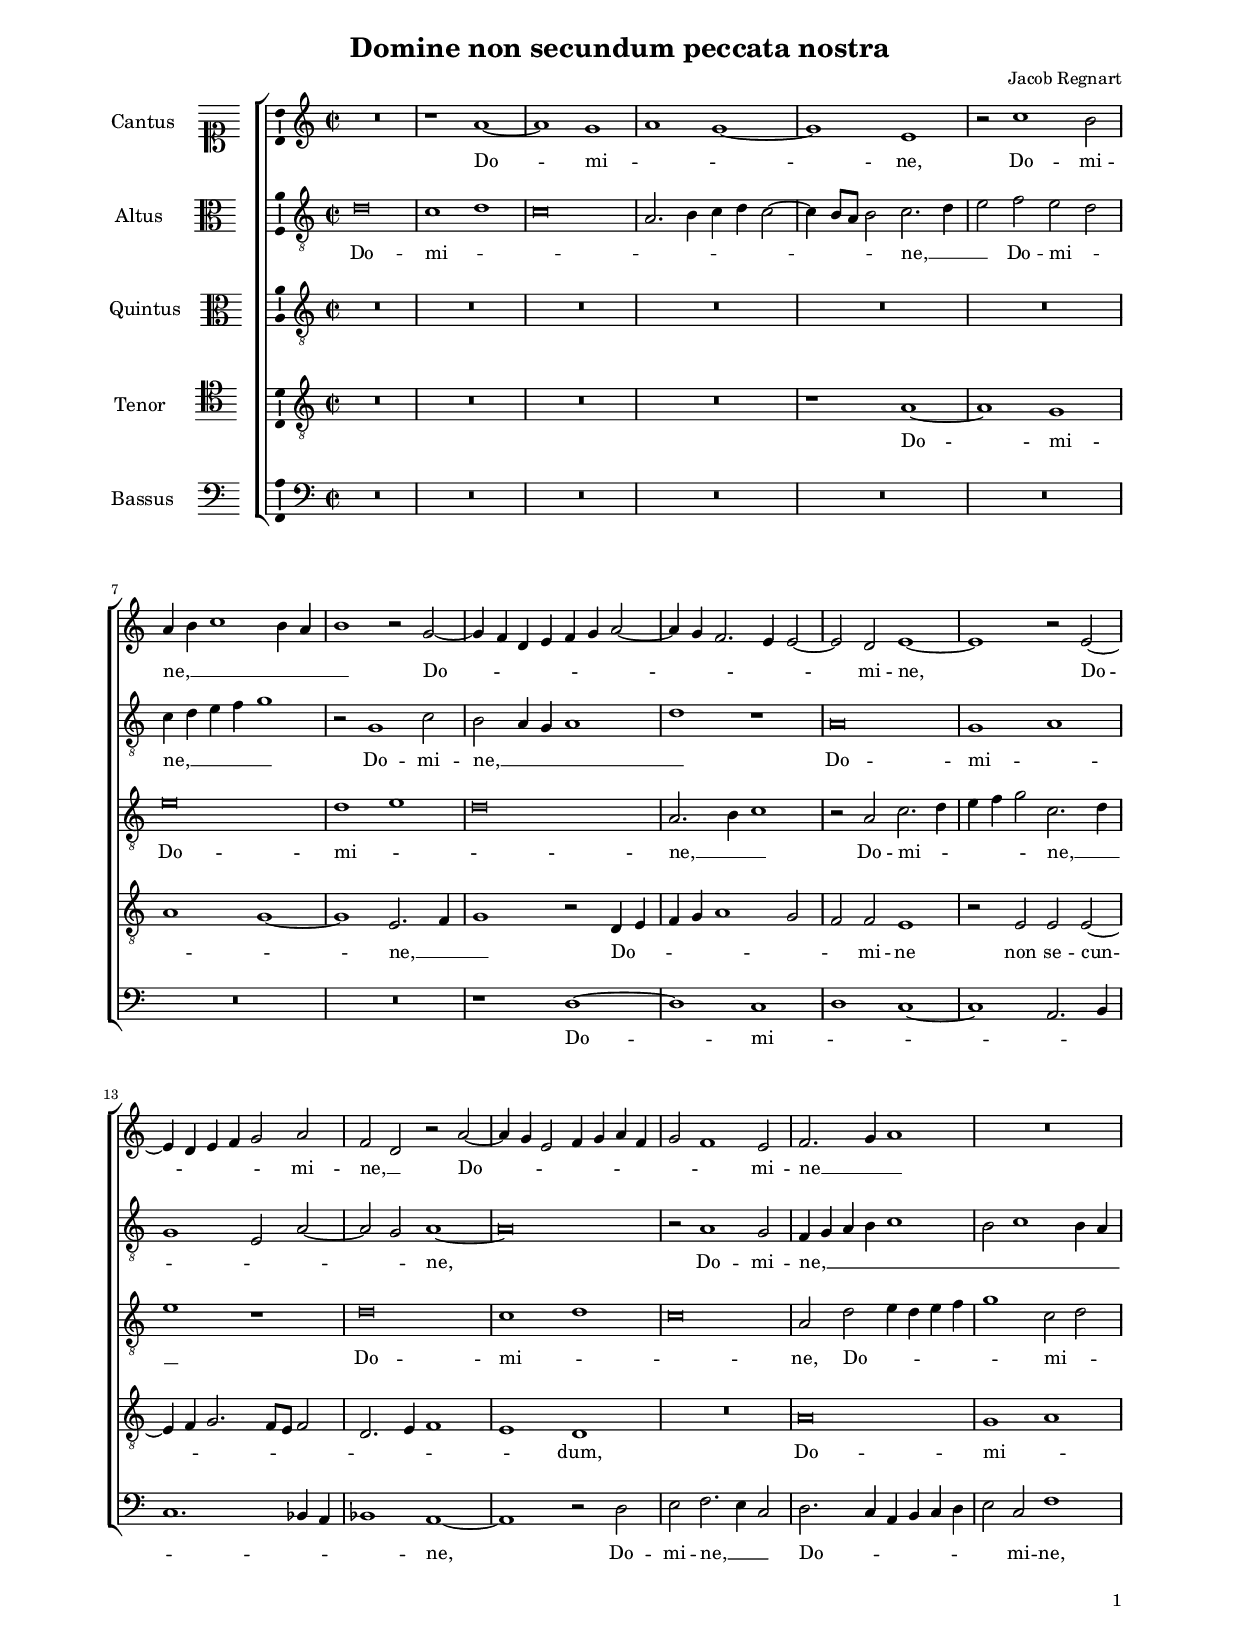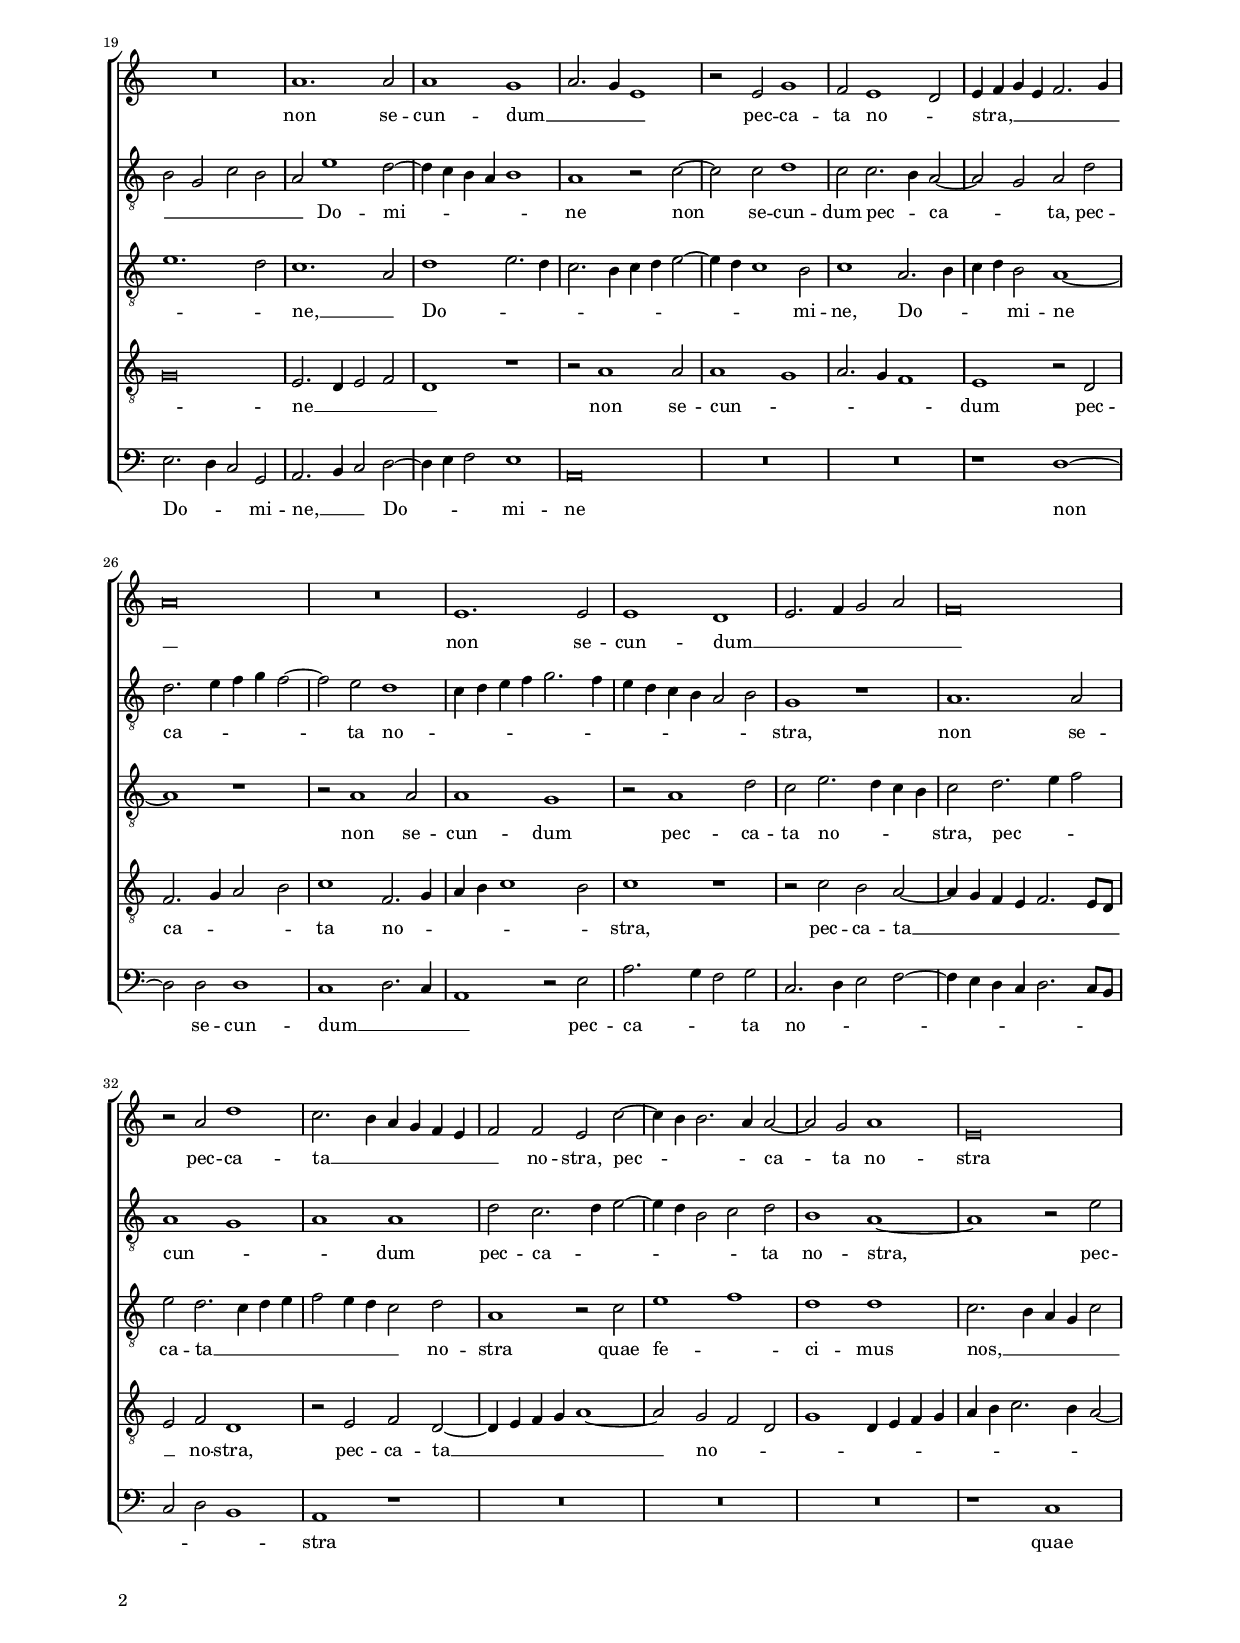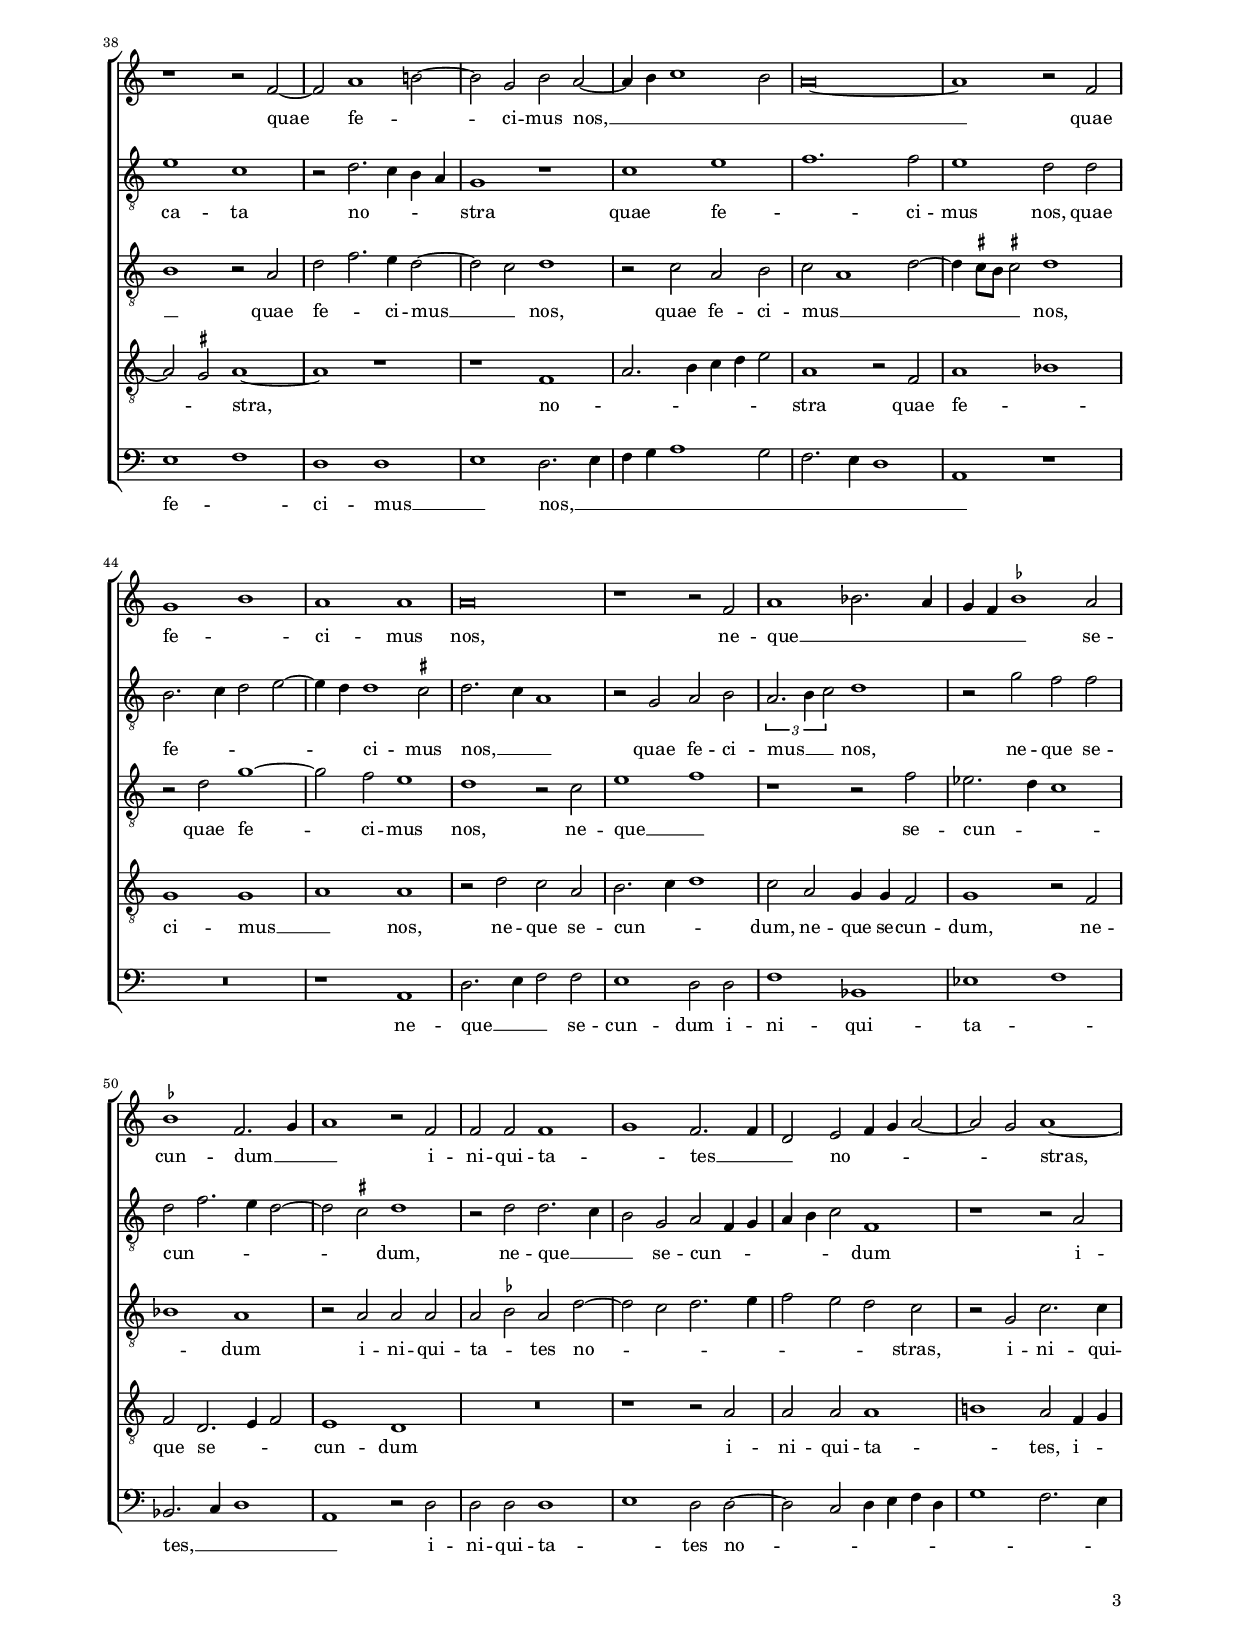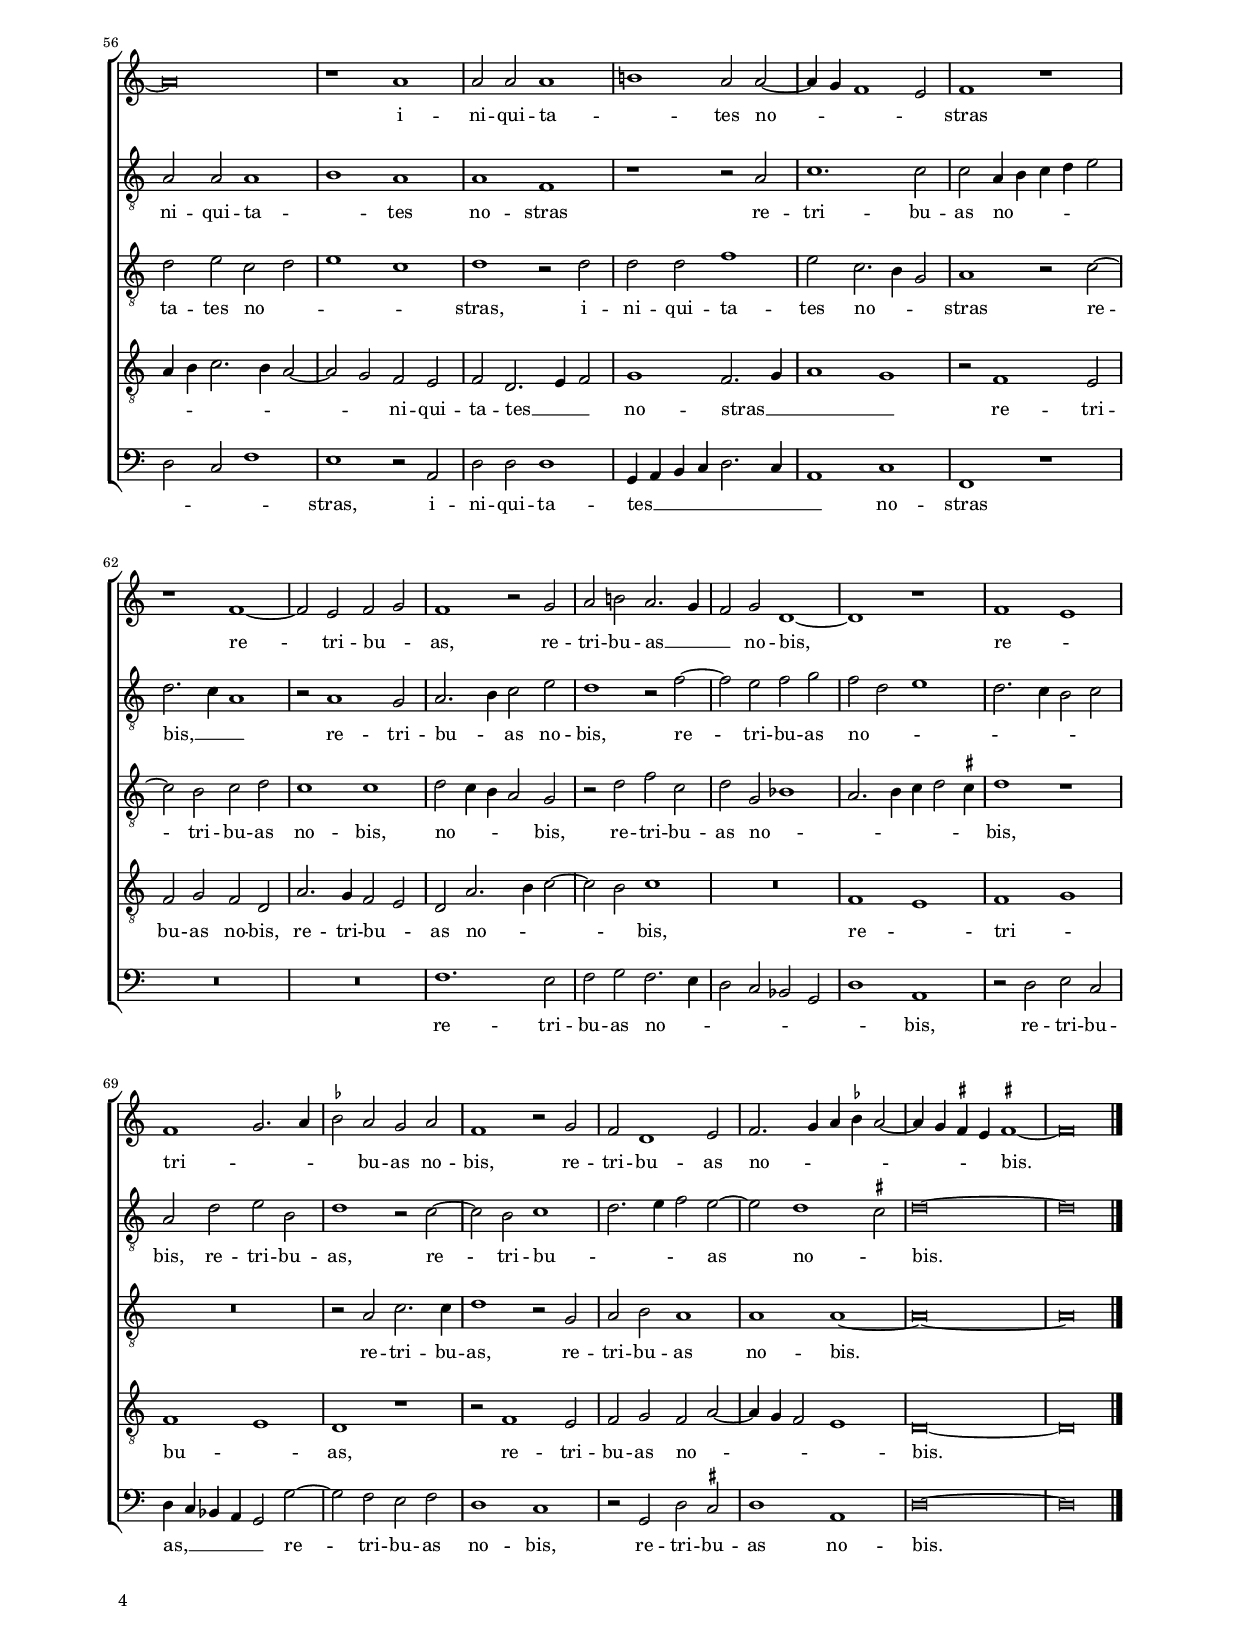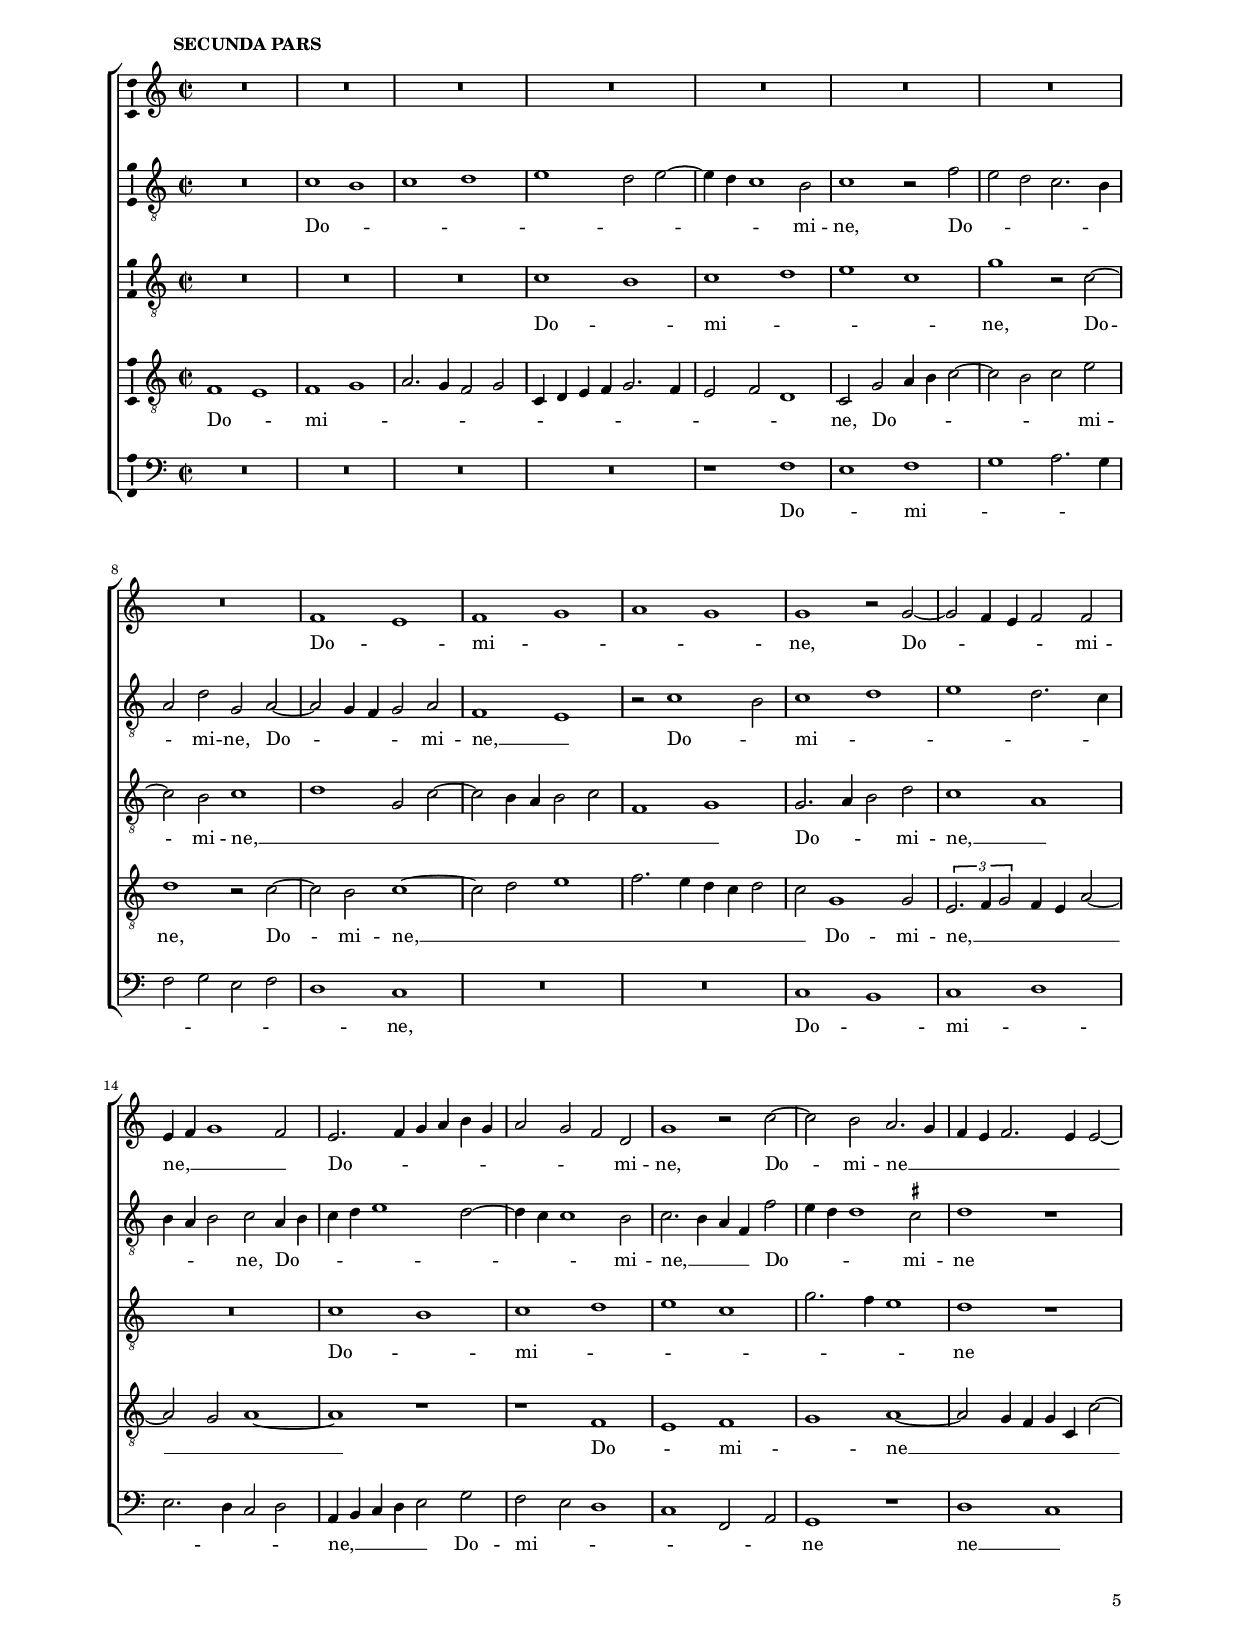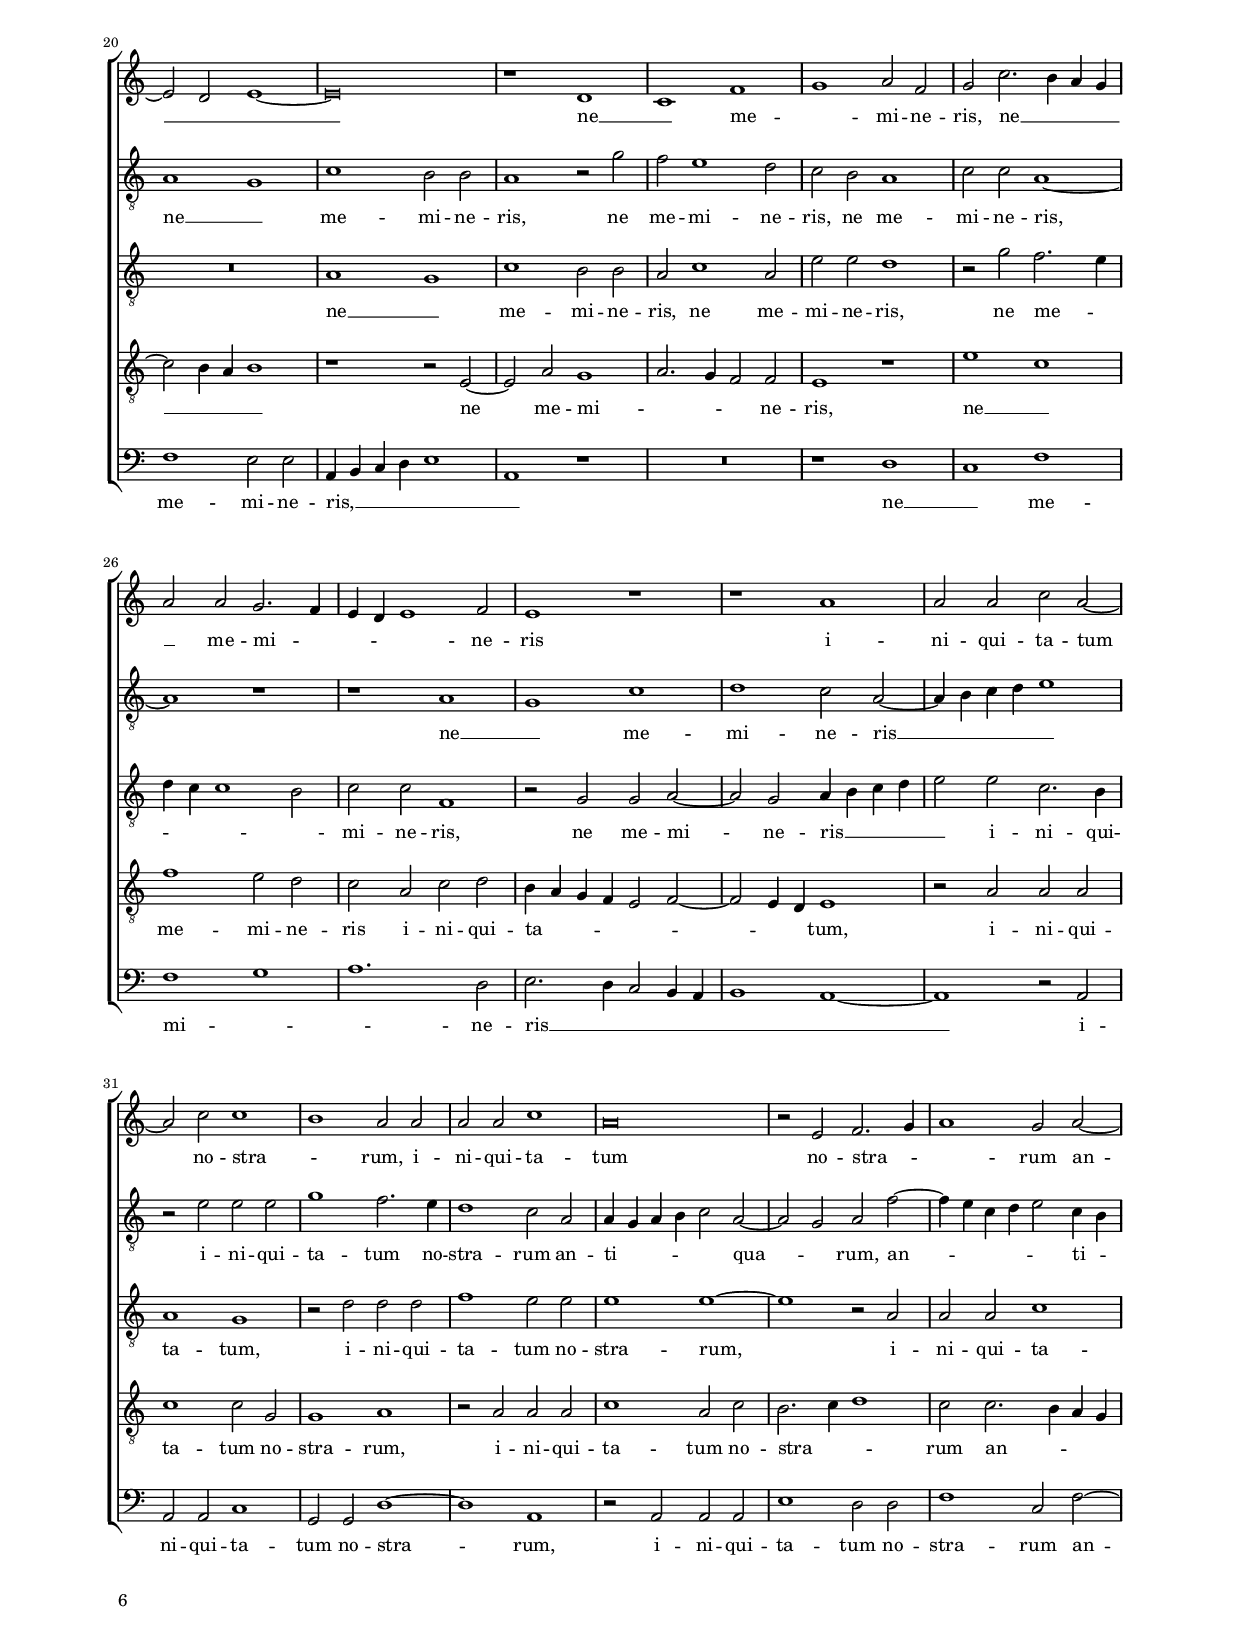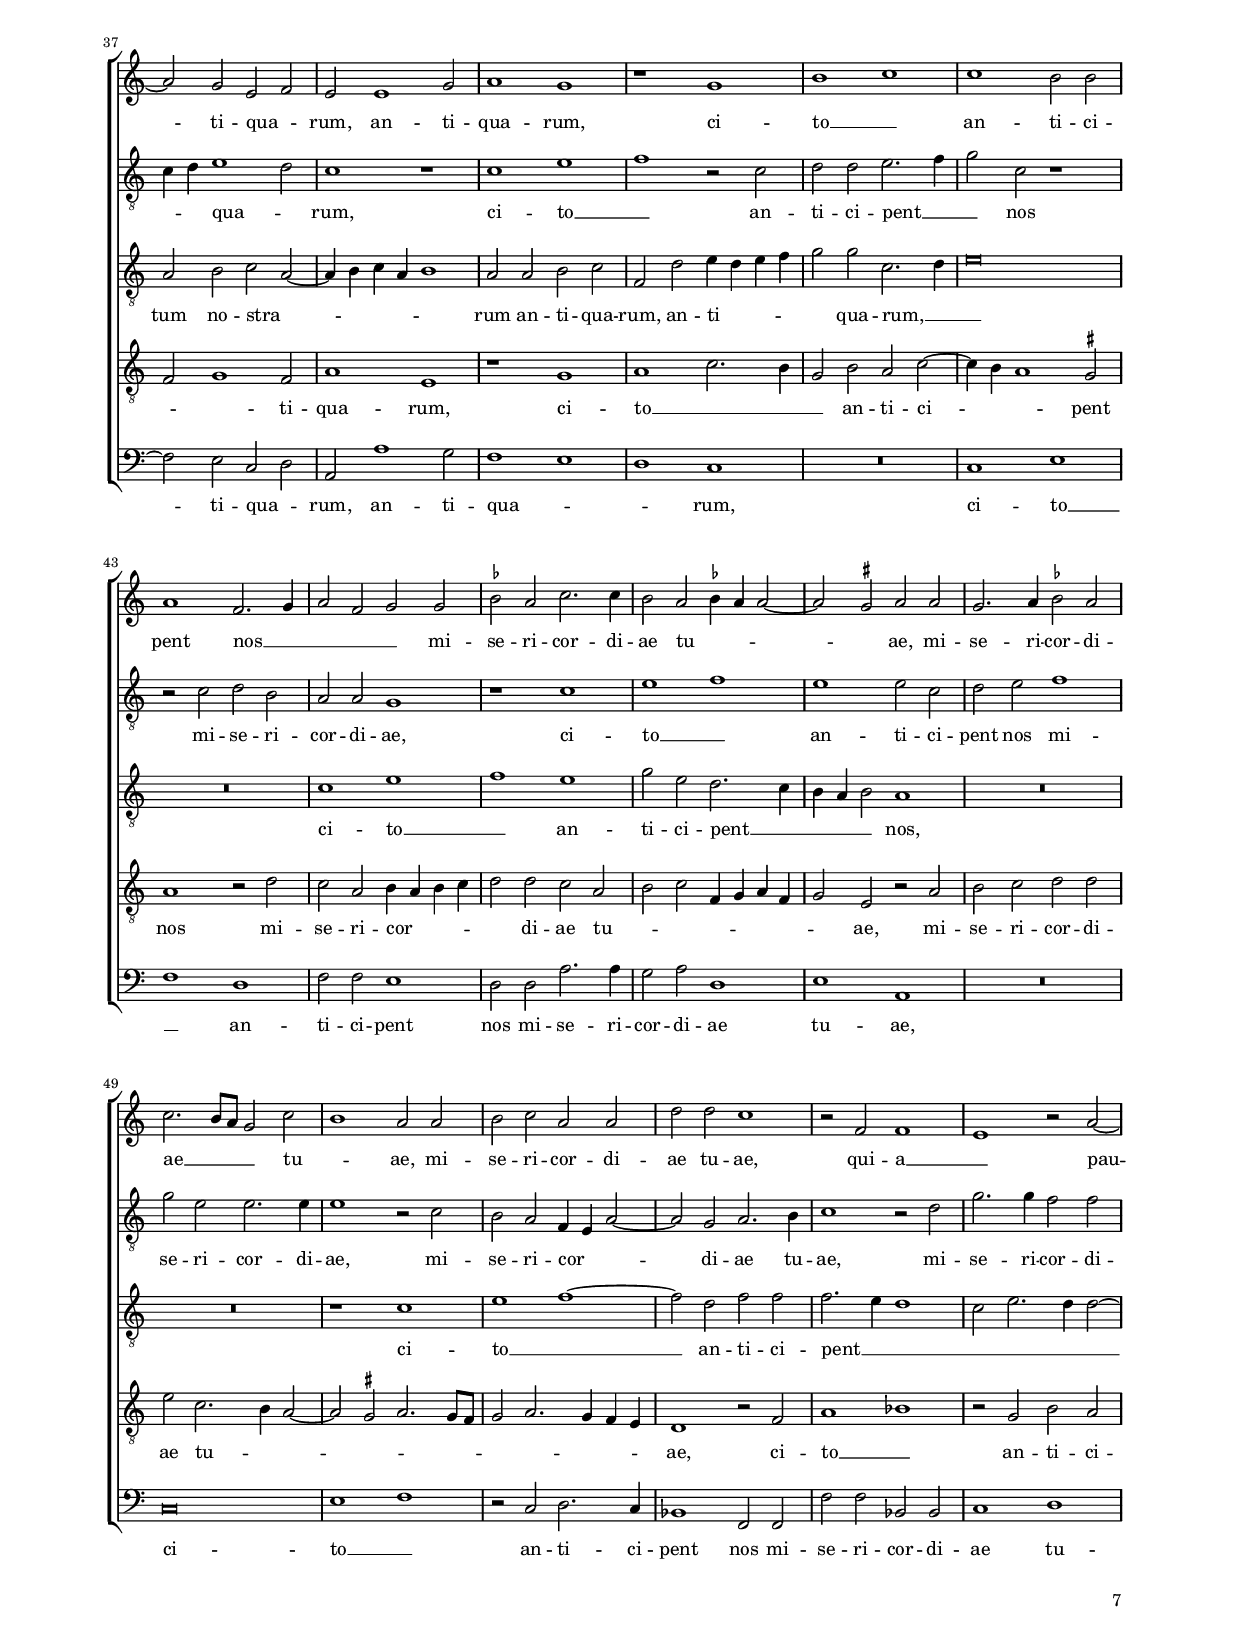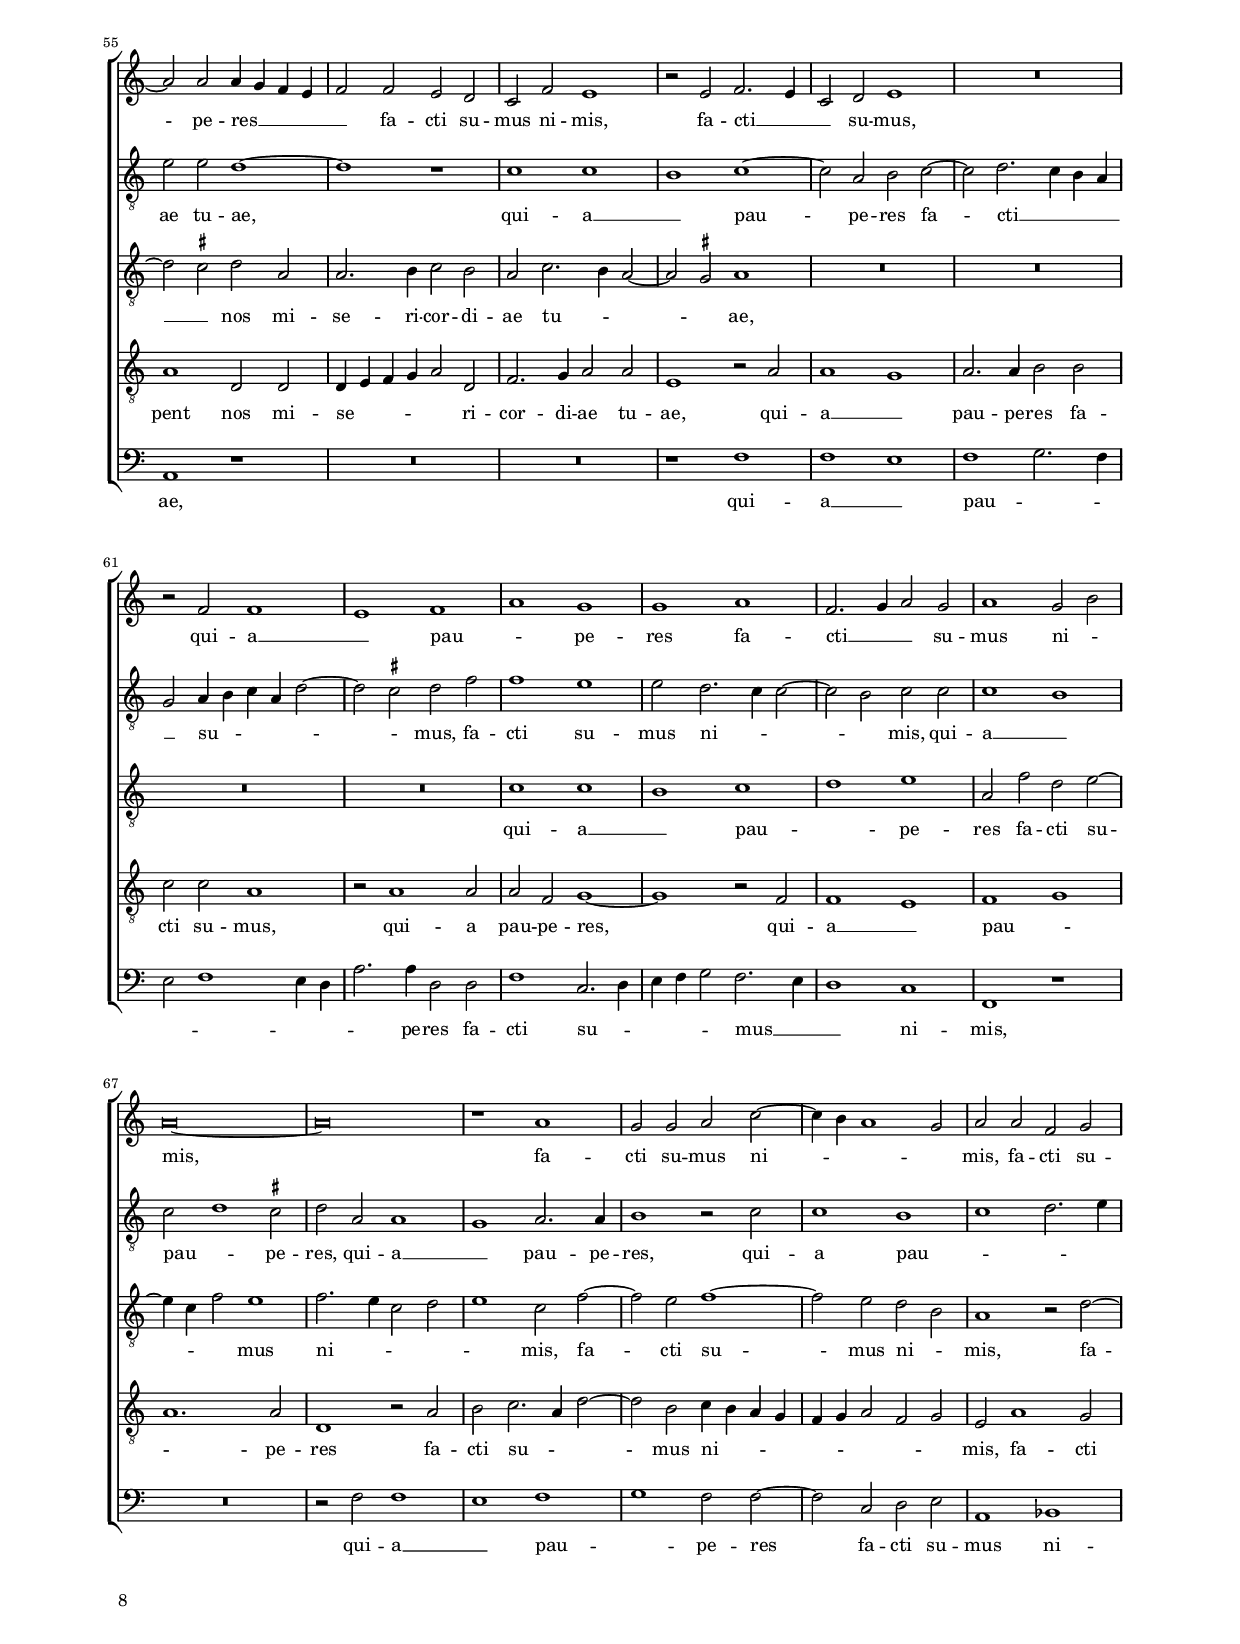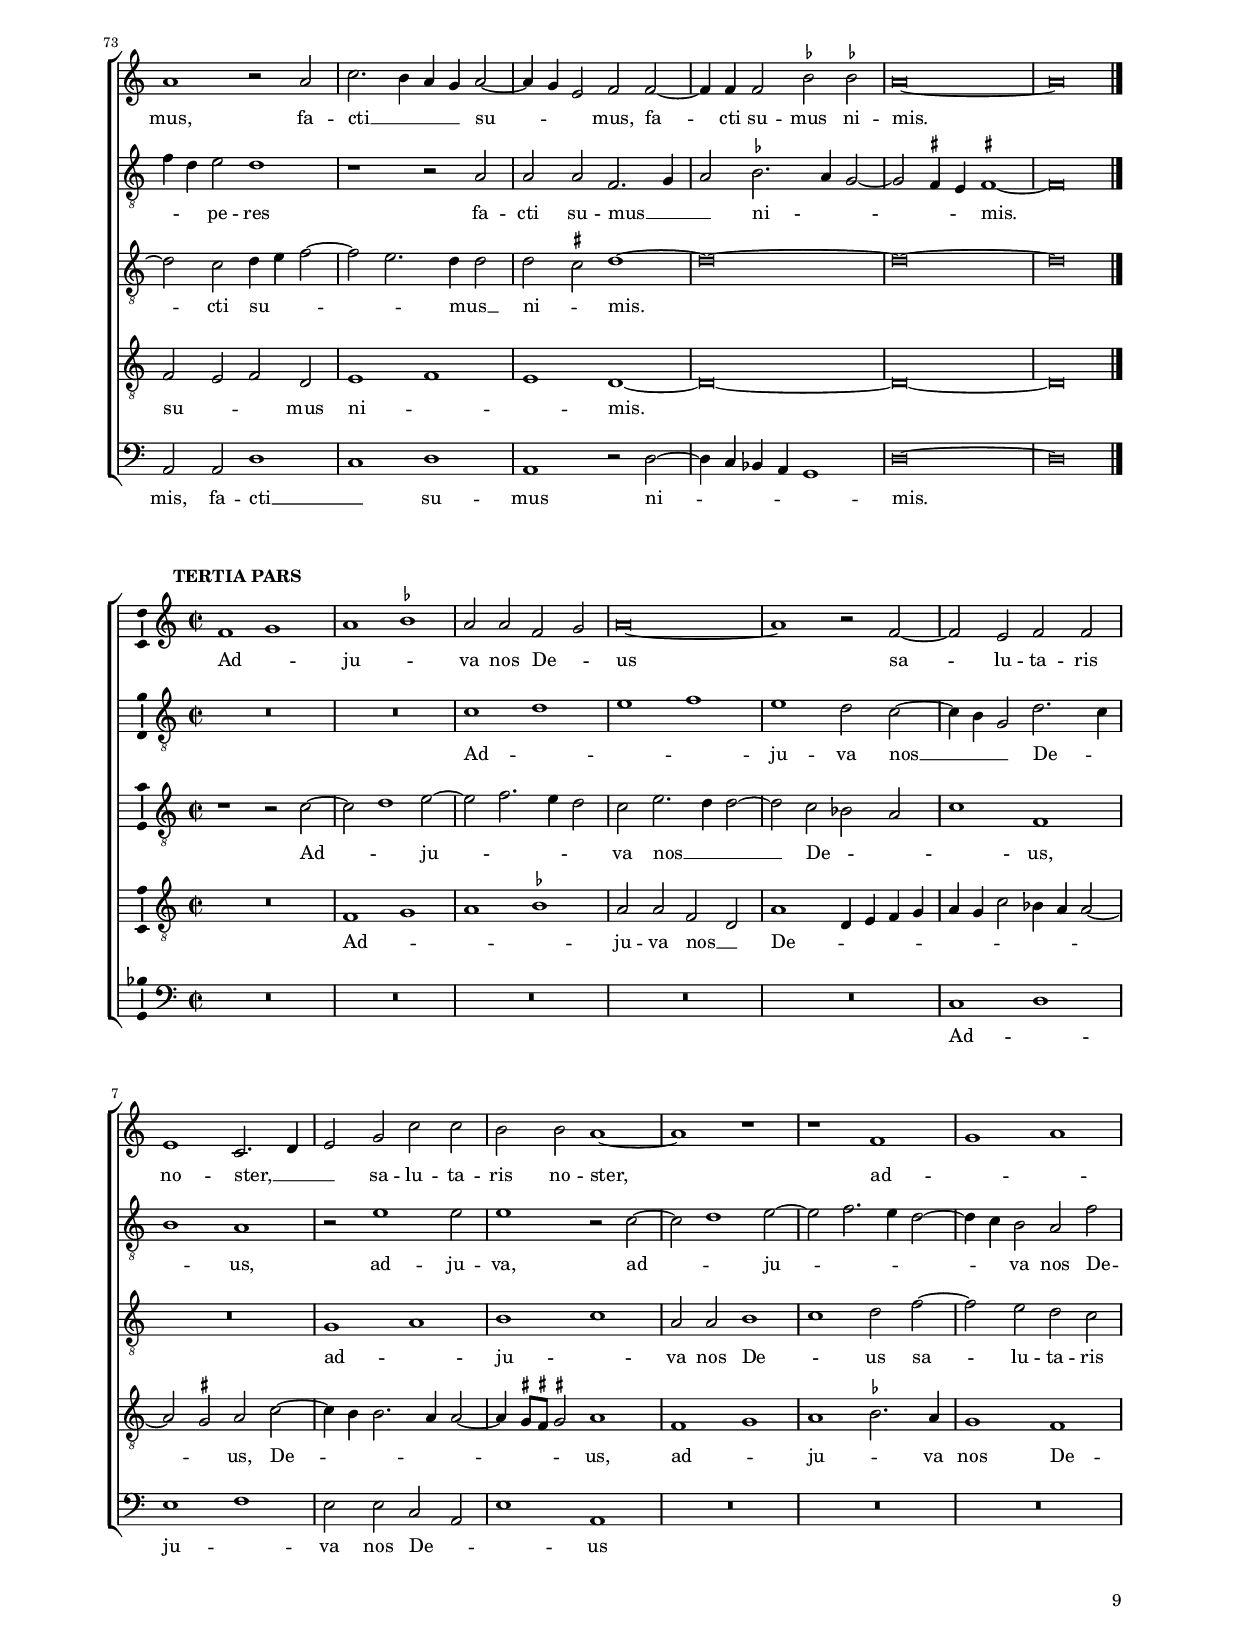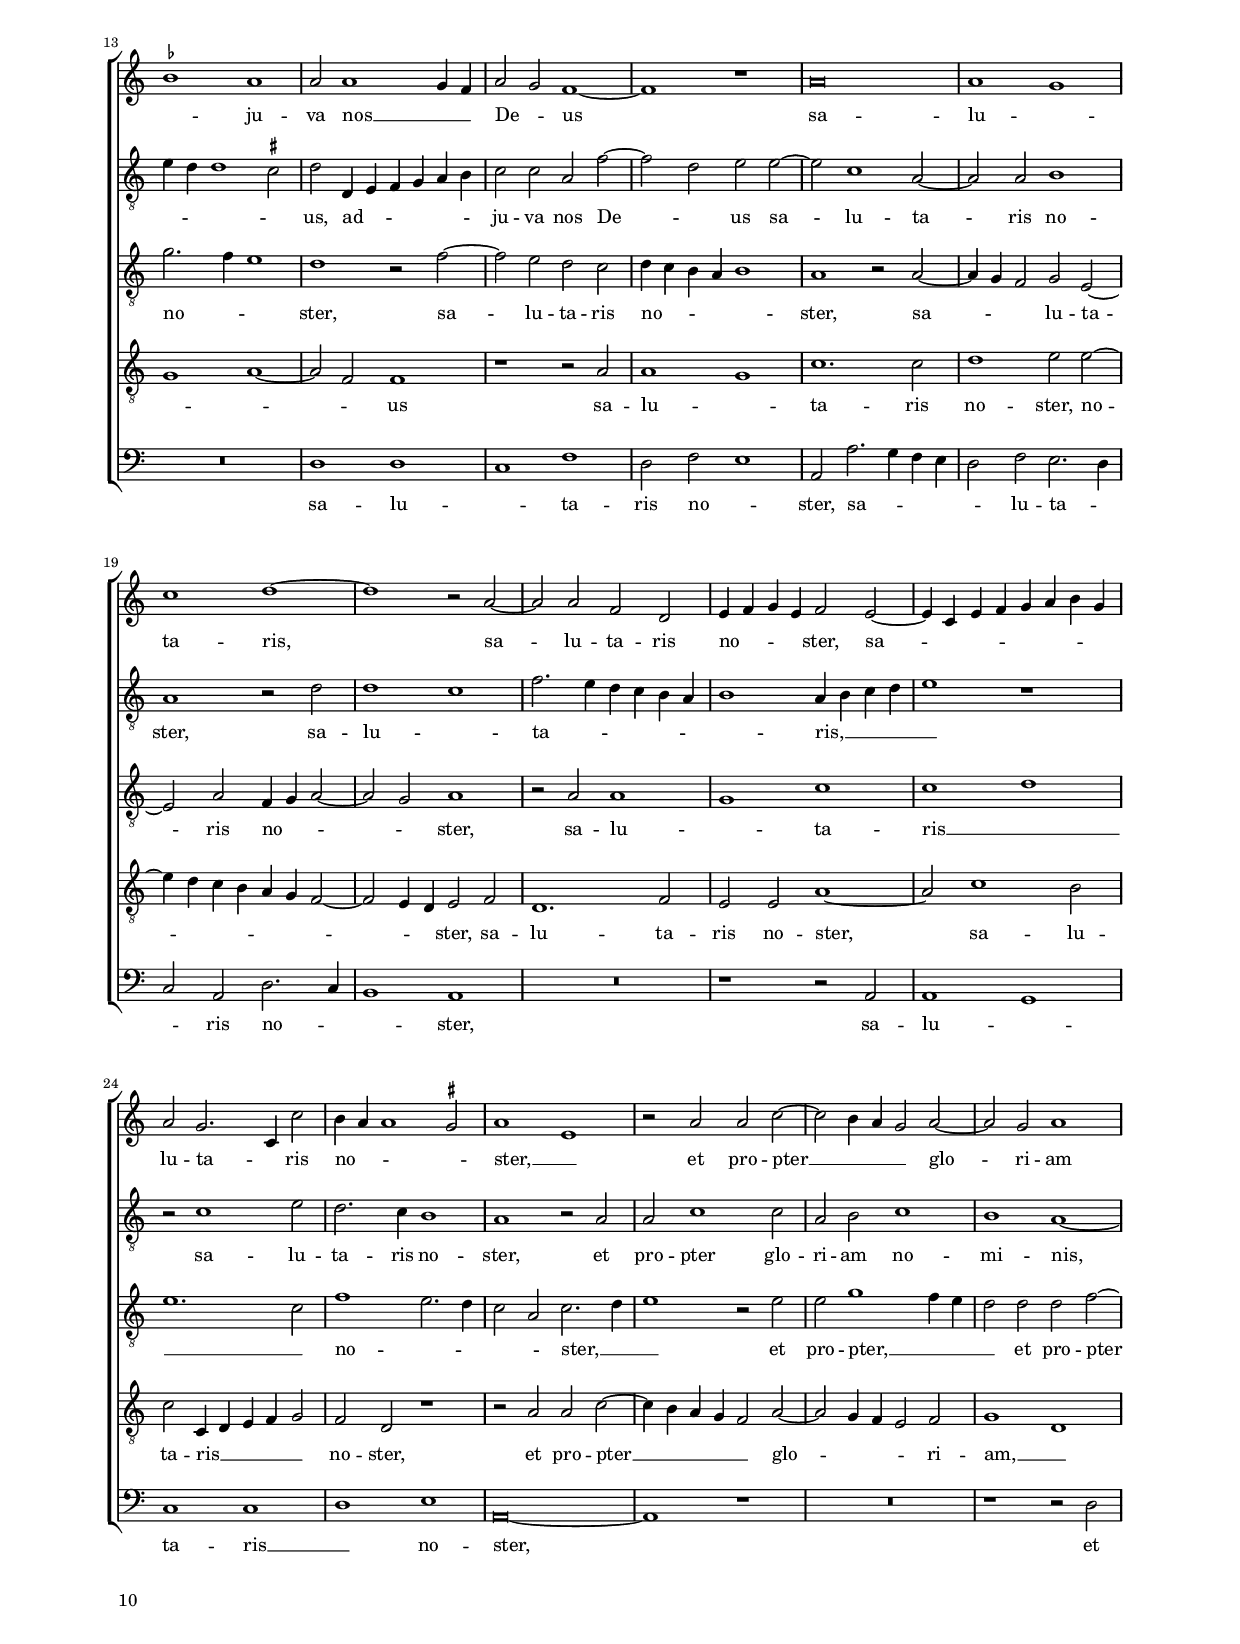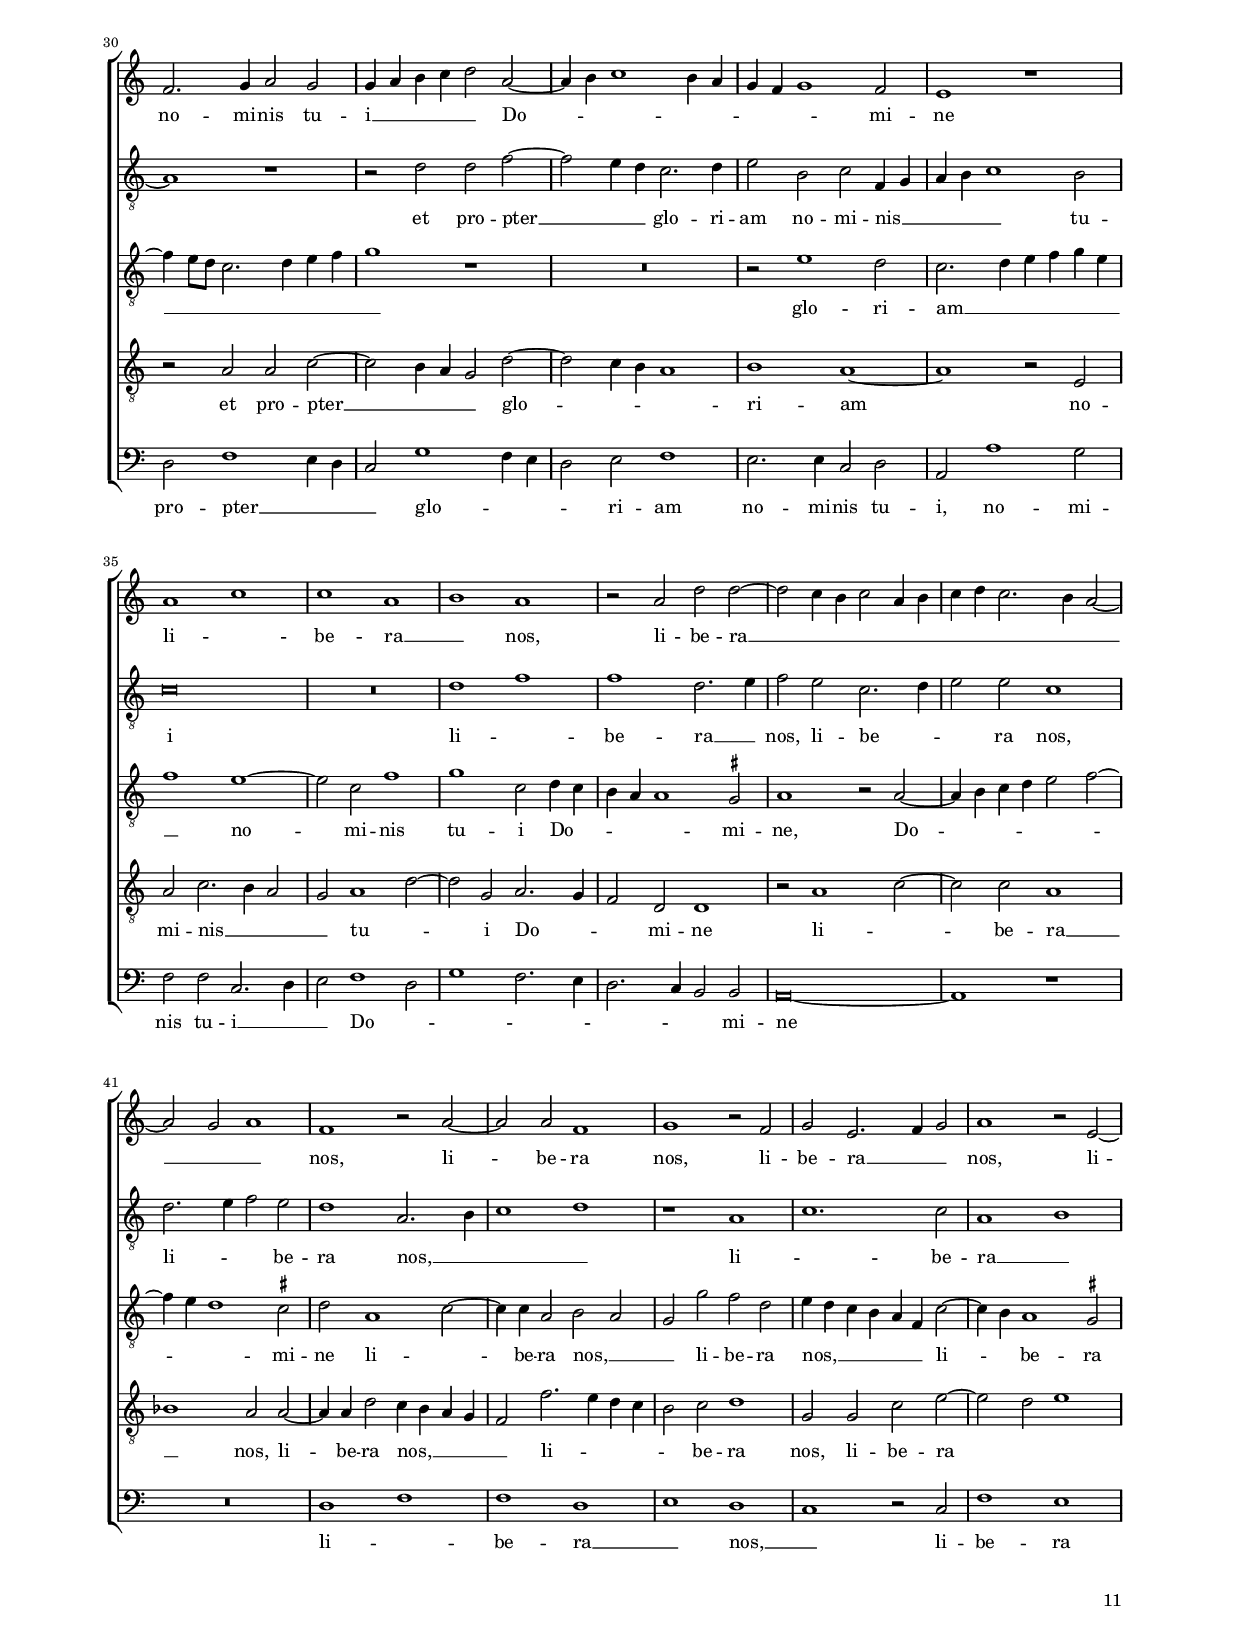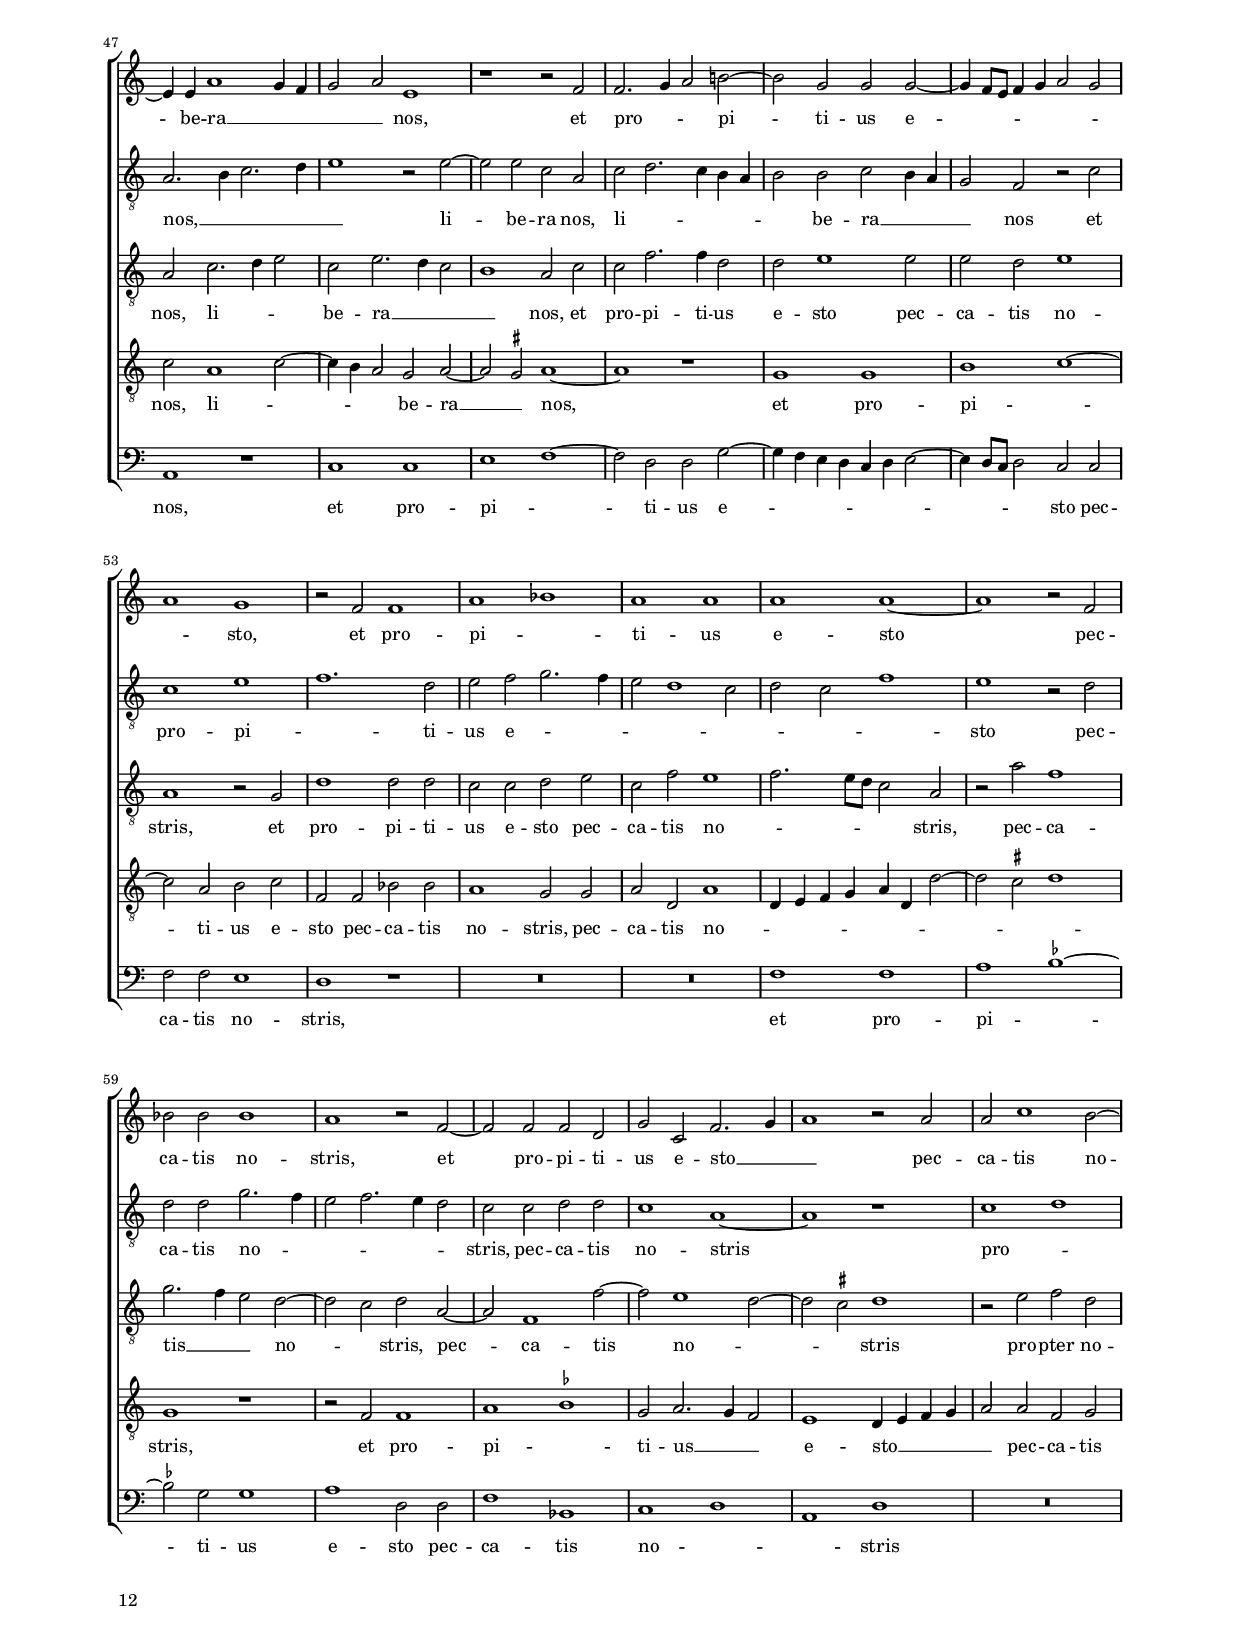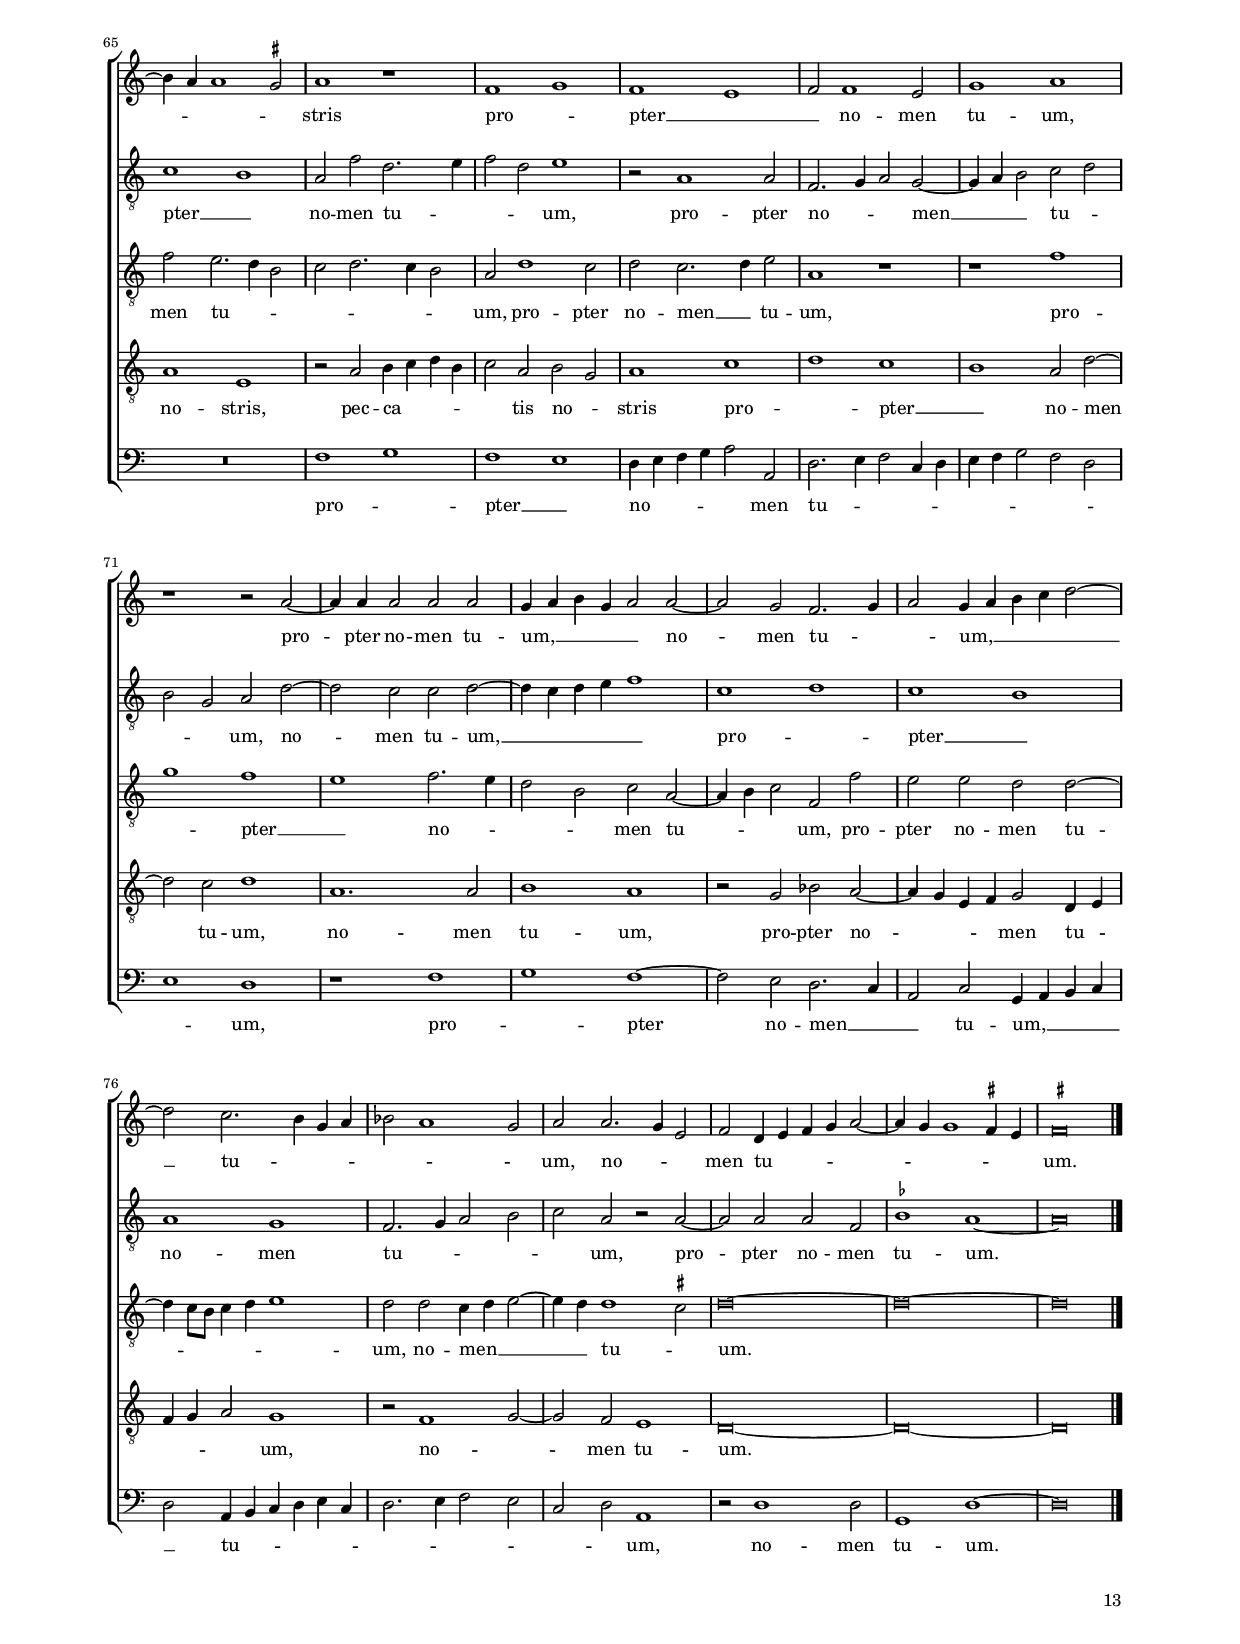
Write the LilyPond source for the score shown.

\header
{
  title="Domine non secundum peccata nostra"
  composer="Jacob Regnart"
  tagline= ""
}

\version "2.22.1"
\language deutsch
#(set-global-staff-size 15)
% #(set-default-paper-size "letter")
#(ly:set-option 'point-and-click #f)


	
	ficta = { \once \set suggestAccidentals = ##t }
	
	forget = #(define-music-function (music) (ly:music?) #{
		\accidentalStyle forget
		$music
		\accidentalStyle default
		#})
	
    

\paper
	{
	top-margin = 1.8 \cm
	bottom-margin = 1.2 \cm
	left-margin = 2 \cm
	right-margin = 2 \cm
	ragged-bottom = ##f
	ragged-last-bottom = ##f
	print-page-number = ##f
	score-system-spacing = #'((basic-distance . 16) (minimum-distance . 14) (padding . 5) (strechability . 150))
	system-system-spacing = #'((basic-distance . 16) (minimum-distance . 14) (padding . 5) (strechability . 150))
    oddFooterMarkup=\markup   \fill-line { "" \fromproperty #'page:page-number-string }
    evenFooterMarkup=\markup  \fill-line { \fromproperty #'page:page-number-string "" }
    last-bottom-spacing = #'((basic-distance . 12) (minimum-distance . 7) (padding . 4))
%	systems-per-page = 3
%	page-count = 6
%	min-systems-per-page = 3
	}

global = {
    % \set Staff.autoBeaming = ##f
	\key c \major
	\time 2/2 \set Score.measureLength = #(ly:make-moment 2/1)
    \set Score.tempoHideNote = ##t
    \tempo 2 = 90
    \skip 1*2*75 \bar "|."
	}
	

incipitcantus = \markup { \score {
	{
	\set Staff.instrumentName = \markup { \fontsize #1 "Cantus" }
	\key c \major
	\clef soprano
	s4 \bar ""
	}
	\layout  {
	raggedright = ##t
	indent = 1.8 \cm
	line-width = 2.5 \cm
	\context { \Staff \remove Time_signature_engraver }
	\override Staff.Clef.Y-extent = #'(0 . 0)
	}} \hspace #1 }
      
      
incipitaltus = \markup { \score {
	{
	\set Staff.instrumentName = \markup { \fontsize #1 "Altus" }
	\key c \major
	\clef alto
	s4 \bar ""
	}
	\layout  {
	raggedright = ##t
	indent = 1.8 \cm
	line-width = 2.5 \cm
	\context { \Staff \remove Time_signature_engraver }
	\override Staff.Clef.Y-extent = #'(0 . 0)
	}} \hspace #1 }
      
      
incipitquintus = \markup { \score {
	{
	\set Staff.instrumentName = \markup { \fontsize #1 "Quintus" }
	\key c \major
	\clef alto
	s4 \bar ""
	}
	\layout  {
	raggedright = ##t
	indent = 1.8 \cm
	line-width = 2.5 \cm
	\context { \Staff \remove Time_signature_engraver }
	\override Staff.Clef.Y-extent = #'(0 . 0)
	}} \hspace #1 }


incipittenor = \markup { \score {
	{
	\set Staff.instrumentName = \markup { \fontsize #1 "Tenor" }
	\key c \major
	\clef tenor
	s4 \bar ""
	}
	\layout  {
	raggedright = ##t
	indent = 1.8 \cm
	line-width = 2.5 \cm
	\context { \Staff \remove Time_signature_engraver }
	\override Staff.Clef.Y-extent = #'(0 . 0)
	}} \hspace #1 }
      
      
incipitbassus = \markup { \score {
	{
	\set Staff.instrumentName = \markup { \fontsize #1 "Bassus" }
	\key c \major
	\clef bass
	s4 \bar ""
	}
	\layout  {
	raggedright = ##t
	indent = 1.8 \cm
	line-width = 2.5 \cm
	\context { \Staff \remove Time_signature_engraver }
	\override Staff.Clef.Y-extent = #'(0 . 0)
	}} \hspace #1 }


cantus =  \relative c''
	{
	R\breve
	r1 a~
	a1 g
	a1 g~
%5
	g1 e |
	r2 c'1 h2
	a4 h c1 h4 a
	h1 r2 g~
	g4 f d e f g a2~
%10
	a4 g f2. e4 e2~ |
	e2 d e1~
	e1 r2 e~
	e4 d e f g2 a
	f2 d r a'~
%15
	a4 g e2 f4 g a f |
	g2 f1 e2
	f2. g4 a1
	R\breve
	R\breve
%20
	a1. a2 |
	a1 g
	a2. g4 e1
	r2 e g1
	f2 e1 d2
%25
	e4 f g e f2. g4 |
	a\breve
	R\breve
	e1. e2
	e1 d
%30
	e2. f4 g2 a |
	f\breve
	r2 a d1
	c2. h4 a g f e
	f2 f e c'~
%35
	c4 h h2. a4 a2~ |
	a2 g a1
	e\breve
	r1 r2 f~
	f2 a1 h!2~
%40
	h2 g h a~ |
	a4 h c1 h2
	a\breve~
	a1 r2 f
	g1 h
%45
	a1 a |
	a\breve
	r1 r2 f
	a1 b2. a4
	g4 f \ficta b1 a2
%50
	\ficta b1 f2. g4 |
	a1 r2 f
	f2 f f1
	g1 f2. f4
	d2 e f4 g a2~
%55
	a2 g a1~ |
	a\breve
	r1 a
	a2 a a1
	h!1 a2 a~
%60
	a4 g f1 e2 |
	f1 r
	r1 f~
	f2 e f g
	f1 r2 g
%65
	a2 h! a2. g4 |
	f2 g d1~
	d1 r
	f1 e
	f1 g2. a4
%70
	\ficta b2 a g a |
	f1 r2 g
	f2 d1 e2
	f2. g4 a \ficta b a2~
	a4 g \ficta fis e \ficta fis!1~
%75
	\ficta fis\breve |
	}


altus =  \relative c'
	{
	d\breve
	c1 d
	c\breve
	a2. h4 c d c2~
%5
	c4 h8 a h2 c2. d4 |
	e2 f e d
	c4 d e f g1
	r2 g,1 c2
	h2 a4 g a1
%10
	d1 r |
	a\breve
	g1 a
	g1 e2 a~
	a2 g a1~
%15
	a\breve |
	r2 a1 g2
	f4 g a h c1
	h2 c1 h4 a
	h2 g c h
%20
	a2 e'1 d2~ |
	d4 c h a h1
	a1 r2 c~
	c2 c d1
	c2 c2. h4 a2~
%25
	a2 g a d |
	d2. e4 f g f2~
	f2 e d1
	c4 d e f g2. f4
	e4 d c h a2 h
%30
	g1 r |
	a1. a2
	a1 g
	a1 a
	d2 c2. d4 e2~
%35
	e4 d h2 c d |
	h1 a~
	a1 r2 e'
	e1 c
	r2 d2. c4 h a
%40
	g1 r |
	c1 e
	f1. f2
	e1 d2 d
	h2. c4 d2 e~
%45
	e4 d d1 \ficta cis2 |
	d2. c4 a1
	r2 g a h
    \tuplet 3/2 { a2. h4 c2 } d1
	r2 g f f
%50
	d2 f2. e4 d2~ |
	d2 \ficta cis d1
	r2 d d2. c4
	h2 g a f4 g
	a4 h c2 f,1
%55
	r1 r2 a |
	a2 a a1
	h1 a
	a1 f
	r1 r2 a
%60
	c1. c2 |
	c2 a4 h c d e2
	d2. c4 a1
	r2 a1 g2
	a2. h4 c2 e
%65
	d1 r2 f~ |
	f2 e f g
	f2 d e1
	d2. c4 h2 c
	a2 d e h
%70
	d1 r2 c~ |
	c2 h c1
	d2. e4 f2 e~
	e2 d1 \ficta cis2
	d\breve~
%75
	d\breve |        
	}


quintus =  \relative c'
	{
	R\breve
	R\breve
	R\breve
	R\breve
%5
	R\breve |
	R\breve
	e\breve
	d1 e
	d\breve
%10
	a2. h4 c1 |
	r2 a c2. d4
	e4 f g2 c,2. d4
	e1 r
	d\breve
%15
	c1 d |
	c\breve
	a2 d e4 d e f
	g1 c,2 d
	e1. d2
%20
	c1. a2 |
	d1 e2. d4
	c2. h4 c d e2~
	e4 d c1 h2
	c1 a2. h4
%25
	c4 d h2 a1~ |
	a1 r
	r2 a1 a2
	a1 g
	r2 a1 d2
%30
	c2 e2. d4 c h |
	c2 d2. e4 f2
	e2 d2. c4 d e
	f2 e4 d c2 d
	a1 r2 c
%35
	e1 f |
	d1 d
	c2. h4 a g c2
	h1 r2 a
	d2 f2. e4 d2~
%40
	d2 c d1 |
	r2 c a h
	c2 a1 d2~
	d4 \ficta cis8 h \ficta cis!2 d1
	r2 d g1~
%45
	g2 f e1 |
	d1 r2 c
	e1 f
	r1 r2 f
	es2. d4 c1
%50
	b1 a |
	r2 a a a
	a2 \ficta b a d~
	d2 c d2. e4
	f2 e d c
%55
	r2 g c2. c4 |
	d2 e c d
	e1 c
	d1 r2 d
	d2 d f1
%60
	e2 c2. h4 g2 |
	a1 r2 c~
	c2 h c d
	c1 c
	d2 c4 h a2 g
%65
	r2 d' f c |
	d2 g, b1
	a2. h4 c d2 \ficta cis4
	d1 r
	R\breve
%70
	r2 a c2. c4 |
	d1 r2 g,
	a2 h a1
	a1 a~
	a\breve~
%75
	a\breve |
	}


tenor  =  \relative c'
	{
	R\breve
	R\breve
	R\breve
	R\breve
%5
	r1 a~ |
	a1 g
	a1 g~
	g1 e2. f4
	g1 r2 d4 e
%10
	f4 g a1 g2 |
	f2 f e1
	r2 e e e~
	e4 f g2. f8 e f2
	d2. e4 f1
%15
	e1 d |
	R\breve
	a'\breve
	g1 a
	g\breve
%20
	e2. d4 e2 f |
	d1 r
	r2 a'1 a2
	a1 g
	a2. g4 f1
%25
	e1 r2 d |
	f2. g4 a2 h
	c1 f,2. g4
	a4 h c1 h2
	c1 r
%30
	r2 c h a~ |
	a4 g f e f2. e8 d
	e2 f d1
	r2 e f d~
	d4 e f g a1~
%35
	a2 g f d |
	g1 d4 e f g
	a4 h c2. h4 a2~
	a2 \ficta gis a1~
	a1 r
%40
	r1 f |
	a2. h4 c d e2
	a,1 r2 f
	a1 b
	g1 g
%45
	a1 a |
	r2 d c a
	h2. c4 d1
	c2 a g4 g f2
	g1 r2 f
%50
	f2 d2. e4 f2 |
	e1 d
	R\breve
	r1 r2 a'
	a2 a a1
%55
	h!1 a2 f4 g |
	a4 h c2. h4 a2~
	a2 g f e
	f2 d2. e4 f2
	g1 f2. g4
%60
	a1 g |
	r2 f1 e2
	f2 g f d
	a'2. g4 f2 e
	d2 a'2. h4 c2~
%65
	c2 h c1 |
	R\breve
	f,1 e
	f1 g
	f1 e
%70
	d1 r |
	r2 f1 e2
	f2 g f a~
	a4 g f2 e1
	d\breve~
%75
	d\breve |
	}


bassus  =  \relative c
	{
	R\breve
	R\breve
	R\breve
	R\breve
%5
	R\breve |
	R\breve
	R\breve
	R\breve
	r1 d~
%10
	d1 c |
	d1 c~
	c1 a2. h4
	c1. b4 a
	b1 a~
%15
	a1 r2 d |
	e2 f2. e4 c2
	d2. c4 a4 h c d
	e2 c f1
	e2. d4 c2 g
%20
	a2. h4 c2 d~ |
	d4 e f2 e1
	a,\breve
	R\breve
	R\breve
%25
	r1 d~ |
	d2 d d1
	c1 d2. c4
	a1 r2 e'
	a2. g4 f2 g
%30
	c,2. d4 e2 f~ |
	f4 e d c d2. c8 h
	c2 d h1
	a1 r
	R\breve
%35
	R\breve |
	R\breve
	r1 c
	e1 f
	d1 d
%40
	e1 d2. e4 |
	f4 g a1 g2
	f2. e4 d1
	a1 r
	R\breve
%45
	r1 a |
	d2. e4 f2 f
	e1 d2 d
	f1 b,
	es1 f
%50
	b,2. c4 d1 |
	a1 r2 d
	d2 d d1
	e1 d2 d~
	d2 c d4 e f d
%55
	g1 f2. e4 |
	d2 c f1
	e1 r2 a,
	d2 d d1
	g,4 a h c d2. c4
%60
	a1 c |
	f,1 r
	R\breve
	R\breve
	f'1. e2
%65
	f2 g f2. e4 |
	d2 c b g
	d'1 a
	r2 d e c
	d4 c b a g2 g'~
%70
	g2 f e f |
	d1 c
	r2 g d' \ficta cis
	d1 a
	d\breve~
%75
	d\breve |
	}


lyricscantus = \lyricmode {
	Do -- mi -- _ _ ne,
    Do -- mi -- ne, __ _ _ _ _ _
    Do -- _ _ _ _ _ _ _ _ _ _ mi -- ne,
    Do -- _ _ _ _ mi -- ne, __ _
    Do -- _ _ _ _ _ _ _ _ mi -- ne __ _ _
    non se -- cun -- dum __ _ _ _ pec -- ca -- ta no -- _ stra, __ _ _ _ _ _ _
    non se -- cun -- dum __ _ _ _ _ _ pec -- ca -- ta __ _ _ _ _ _ _ no -- stra,
    pec -- _ _ _ ca -- ta no -- stra
    quae fe -- _ ci -- mus nos, __ _ _ _ _
    quae fe -- _ ci -- mus nos,
    ne -- que __ _ _ _ _ _ se -- cun -- dum __ _ _ i -- ni -- qui -- ta -- _ tes __ _ _ no -- _ _ _ _ stras,
    i -- ni -- qui -- ta -- _ tes no -- _ _ _ stras
    re -- tri -- bu -- _ as,
    re -- tri -- bu -- as __ _ _ no -- bis,
    re -- _ tri -- _ _ _ bu -- as no -- bis,
    re -- tri -- bu -- as no -- _ _ _ _ _ _ _ bis.
	}


lyricsaltus = \lyricmode {
	Do -- mi -- _ _ _ _ _ _ _ _ _ _ ne, __ _ _
    Do -- mi -- _ ne, __ _ _ _ _
    Do -- mi -- ne, __ _ _ _ _
    Do -- mi -- _ _ _ _ _ ne,
    Do -- mi -- ne, __ _ _ _ _ _ _ _ _ _ _ _ _ _
    Do -- mi -- _ _ _ _ ne
    non se -- cun -- dum pec -- _ ca -- _ ta,
    pec -- ca -- _ _ _ _ ta no -- _ _ _ _ _ _ _ _ _ _ _ _ stra,
    non se -- cun -- _ _ dum pec -- ca -- _ _ _ _ _ ta no -- stra,
    pec -- ca -- ta no -- _ _ _ stra
    quae fe -- _ ci -- mus nos,
    quae fe -- _ _ _ _ ci -- mus nos, __ _ _
    quae fe -- ci -- mus __ _ _ nos,
    ne -- que se -- cun -- _ _ _ _ dum,
    ne -- que __ _ _ se -- cun -- _ _ _ _ _ dum i -- ni -- qui -- ta -- _ tes no -- stras
    re -- tri -- bu -- as no -- _ _ _ _ bis, __ _ _
    re -- tri -- bu -- _ as no -- bis,
    re -- tri -- bu -- as no -- _ _ _ _ _ _ bis,
    re -- tri -- bu -- as,
    re -- tri -- bu -- _ _ _ as no -- _ bis.
	}


lyricsquintus = \lyricmode {
	Do -- mi -- _ _ ne, __ _ _
    Do -- mi -- _ _ _ _ ne, __ _ _
    Do -- mi -- _ _ ne,
    Do -- _ _ _ _ _ mi -- _ _ _ ne, __ _
    Do -- _ _ _ _ _ _ _ _ _ mi -- ne,
    Do -- _ _ _ mi -- ne
    non se -- cun -- dum pec -- ca -- ta no -- _ _ _ stra,
    pec -- _ _ ca -- ta __ _ _ _ _ _ _ _ no -- stra
    quae fe -- _ ci -- mus nos, __ _ _ _ _ _
    quae fe -- _ ci -- mus __ _ nos,
    quae fe -- ci -- mus __ _ _ _ _ _ nos,
    quae fe -- ci -- mus nos,
    ne -- que __ _ se -- cun -- _ _ _ dum i -- ni -- qui -- ta -- _ tes no -- _ _ _ _ _ _ stras,
    i -- ni -- qui -- ta -- tes no -- _ _ _ stras,
    i -- ni -- qui -- ta -- tes no -- _ _ stras
    re -- tri -- bu -- as no -- bis,
    no -- _ _ _ bis,
    re -- tri -- bu -- as no -- _ _ _ _ _ _ bis,
    re -- tri -- bu -- as,
    re -- tri -- bu -- as no -- bis.
	}


lyricstenor = \lyricmode {
	Do -- mi -- _ _ ne, __ _ _
    Do -- _ _ _ _ _ _ mi -- ne
    non se -- cun -- _ _ _ _ _ _ _ _ _ dum,
    Do -- mi -- _ _ ne __ _ _ _ _
    non se -- cun -- _ _ _ _ dum pec -- ca -- _ _ _ ta no -- _ _ _ _ _ stra,
    pec -- ca -- ta __ _ _ _ _ _ _ _ no -- stra,
    pec -- ca -- ta __ _ _ _ _ no -- _ _ _ _ _ _ _ _ _ _ _ _ _ stra,
    no -- _ _ _ _ _ stra
    quae fe -- _ ci -- mus __ _ nos,
    ne -- que se -- cun -- _ _ dum,
    ne -- que se -- cun -- dum,
    ne -- que se -- _ _ cun -- dum i -- ni -- qui -- ta -- _ tes,
    i -- _ _ _ _ _ _ _ ni -- qui -- ta -- tes __ _ _ no -- stras __ _ _ _
    re -- tri -- bu -- as no -- bis,
    re -- tri -- bu -- _ as no -- _ _ _ bis,
    re -- _ tri -- _ bu -- _ as,
    re -- tri -- bu -- as no -- _ _ _ _ bis.
	}


lyricsbassus = \lyricmode {
	Do -- mi -- _ _ _ _ _ _ _ _ ne,
    Do -- mi -- ne, __ _ _
    Do -- _ _ _ _ _ _ mi -- ne,
    Do -- _ _ mi -- ne, __ _ _
    Do -- _ _ mi -- ne
    non se -- cun -- dum __ _ _ _ pec -- ca -- _ _ ta no -- _ _ _ _ _ _ _ _ _ _ _ _ stra
    quae fe -- _ ci -- mus __ _ nos, __ _ _ _ _ _ _ _ _ _
    ne -- que __ _ _ se -- cun -- dum i -- ni -- qui -- ta -- _ tes, __ _ _ _ 
    i -- ni -- qui -- ta -- _ tes no -- _ _ _ _ _ _ _ _ _ _ _ stras,
    i -- ni -- qui -- ta -- tes __ _ _ _ _ _ _ no -- stras
    re -- tri -- bu -- as no -- _ _ _ _ _ _ bis,
    re -- tri -- bu -- as, __ _ _ _ _
    re -- tri -- bu -- as no -- bis,
    re -- tri -- bu -- as no -- bis.
	}


\score
{  
	\transpose c c {
	\new ChoirStaff \with { \override StaffGrouper.staff-staff-spacing.basic-distance = #12 }
	<<

	\new Staff << \global
	\new Voice="v1" {
		\set Staff.instrumentName=\incipitcantus
		\set Staff.midiInstrument = "reed organ"
		\clef violin
		\cantus }
	\new Lyrics \lyricsto "v1" {\lyricscantus }
	>>


	\new Staff << \global
	\new Voice="v2" {
		\set Staff.instrumentName=\incipitaltus
		\set Staff.midiInstrument = "reed organ"
        \clef "G_8" % violin
		\altus}
	\new Lyrics \lyricsto "v2" {\lyricsaltus }
	>>    
    

	\new Staff << \global
	\new Voice="v5" {
		\set Staff.instrumentName=\incipitquintus
		\set Staff.midiInstrument = "reed organ"
        \clef "G_8" % violin
		\quintus}
	\new Lyrics \lyricsto "v5" {\lyricsquintus }
	>>


	\new Staff << \global
	\new Voice="v3" {
		\set Staff.instrumentName=\incipittenor
		\set Staff.midiInstrument = "reed organ"
		\clef "G_8"
		\tenor }
	\new Lyrics \lyricsto "v3" {\lyricstenor }
	>>


	\new Staff << \global
	\new Voice="v4" {
		\set Staff.instrumentName=\incipitbassus
		\set Staff.midiInstrument = "reed organ"
		\clef bass
		\bassus }
	\new Lyrics \lyricsto "v4" {\lyricsbassus}
	>>

	>>
	} % transpose

	\layout
	{
	indent = 2.5 \cm
	\context { \Staff \override TimeSignature.break-visibility = #end-of-line-invisible }
	\context { \Lyrics \override VerticalAxisGroup.nonstaff-relatedstaff-spacing.padding = #1.4 }
%	\context { \Lyrics \override LyricText.font-size = #1 }
	\context { \Staff \consists "Ambitus_engraver" }
	\context { \Score \override BarNumber.padding = #2 }
	\context { \Voice \override NoteHead.style = #'baroque }
	}


\midi
	{
	}

}

%%%%%%%%%%%%%%%%%%%%  SECUNDA PARS %%%%%%%%%%%%%%%%%%%%


global = {
	\key c \major
	\time 2/2 \set Score.measureLength = #(ly:make-moment 2/1)
    \set Score.tempoHideNote = ##t
    \tempo 2 = 90
    \skip 1*2*78 \bar "|."
	}


cantus =  \relative c''
	{
    R\breve
	R\breve
	R\breve
	R\breve
%5
	R\breve |
	R\breve
	R\breve
	R\breve
	f,1 e
%10
	f1 g |
	a1 g
	g1 r2 g~
	g2 f4 e f2 f
	e4 f g1 f2
%15
	e2. f4 g a h g |
	a2 g f d
	g1 r2 c~
	c2 h a2. g4
	f4 e f2. e4 e2~
%20
	e2 d e1~ |
	e\breve
	r1 d
	c1 f
	g1 a2 f
%25
	g2 c2. h4 a g |
	a2 a g2. f4
	e4 d e1 f2
	e1 r
	r1 a
%30
	a2 a c a~ |
	a2 c c1
	h1 a2 a
	a2 a c1
	a\breve
%35
	r2 e f2. g4 |
	a1 g2 a~
	a2 g e f
	e2 e1 g2
	a1 g
%40
	r1 g |
	h1 c
	c1 h2 h
	a1 f2. g4
	a2 f g g
%45
	\ficta b2 a c2. c4 |
	h2 a \ficta b4 a a2~
	a2 \ficta gis a a
	g2. a4 \ficta b2 a
	c2. h8 a g2 c
%50
	h1 a2 a |
	h2 c a a
	d2 d c1
	r2 f, f1
	e1 r2 a~
%55
	a2 a a4 g f e |
	f2 f e d
	c2 f e1
	r2 e f2. e4
	c2 d e1
%60
	R\breve |
	r2 f f1
	e1 f
	a1 g
	g1 a
%65
	f2. g4 a2 g |
	a1 g2 h
	a\breve~
	a\breve
	r1 a
%70
	g2 g a c~ |
	c4 h a1 g2
	a2 a f g
	a1 r2 a
	c2. h4 a g a2~
%75
	a4 g e2 f f~ |
	f4 f f2 \ficta b \ficta b!
	a\breve~
    a\breve |        
	}


altus =  \relative c'
	{
	R\breve
	c1 h
	c1 d
	e1 d2 e~
%5
	e4 d c1 h2 |
	c1 r2 f
	e2 d c2. h4
	a2 d g, a~
	a2 g4 f g2 a
%10
	f1 e |
	r2 c'1 h2
	c1 d
	e1 d2. c4
	h4 a h2 c a4 h
%15
	c4 d e1 d2~ |
	d4 c c1 h2
	c2. h4 a f f'2
	e4 d d1 \ficta cis2
	d1 r
%20
	a1 g |
	c1 h2 h
	a1 r2 g'
	f2 e1 d2
	c2 h a1
%25
	c2 c a1~ |
	a1 r
    r1 a
	g1 c
	d1 c2 a~
	a4 h c d e1
%31
	r2 e e e |
	g1 f2. e4
	d1 c2 a
	a4 g a h c2 a~
	a2 g a f'~
%36
	f4 e c d e2 c4 h |
	c4 d e1 d2
	c1 r
	c1 e
	f1 r2 c
%41
	d2 d e2. f4 |
	g2 c, r1
	r2 c d h
	a2 a g1
	r1 c
%46
	e1 f |
	e1 e2 c
	d2 e f1
	g2 e e2. e4
	e1 r2 c
%51
	h2 a f4 e a2~ |
	a2 g a2. h4
	c1 r2 d
	g2. g4 f2 f
	e2 e d1~
%56
	d1 r |
	c1 c
	h1 c~
	c2 a h c~
	c2 d2. c4 h a
%61
	g2 a4 h c a d2~ |
	d2 \ficta cis d f
	f1 e
	e2 d2. c4 c2~
	c2 h c c
%66
	c1 h |
	c2 d1 \ficta cis2
	d2 a a1
	g1 a2. a4
	h1 r2 c
%71
	c1 h |
	c1 d2. e4
	f4 d e2 d1
	r1 r2 a
	a2 a f2. g4
%76
	a2 \ficta b2. a4 g2~ |
	g2 \ficta fis4 e \ficta fis!1~
	\ficta fis\breve |
	}


quintus =  \relative c'
	{
	R\breve
	R\breve
	R\breve
	c1 h
%5
	c1 d |
	e1 c
	g'1 r2 c,~
	c2 h c1
	d1 g,2 c~
%10
	c2 h4 a h2 c |
	f,1 g
	g2. a4 h2 d
	c1 a
	R\breve
%15
	c1 h |
	c1 d
	e1 c
	g'2. f4 e1
	d1 r
%20
	R\breve |
	a1 g
	c1 h2 h
	a2 c1 a2
	e'2 e d1
%25
	r2 g f2. e4 |
	d4 c c1 h2
	c2 c f,1
	r2 g g a~
	a2 g a4 h c d
%30
	e2 e c2. h4 |
	a1 g
	r2 d' d d
	f1 e2 e
	e1 e~
%35
	e1 r2 a, |
	a2 a c1
	a2 h c a~
	a4 h c a h1
	a2 a h c
%40
	f,2 d' e4 d e f |
	g2 g c,2. d4
	e\breve
	R\breve
	c1 e
%45
	f1 e |
	g2 e d2. c4
	h4 a h2 a1
	R\breve
	R\breve
%50
	r1 c |
	e1 f~
	f2 d f f
	f2. e4 d1
	c2 e2. d4 d2~
%55
	d2 \ficta cis d a |
	a2. h4 c2 h
	a2 c2. h4 a2~
	a2 \ficta gis a1
	R\breve
%60
	R\breve |
	R\breve
	R\breve
	c1 c
	h1 c
%65
	d1 e |
	a,2 f' d e~
	e4 c f2 e1
	f2. e4 c2 d
	e1 c2 f~
%70
	f2 e f1~ |
	f2 e d h
	a1 r2 d~
	d2 c d4 e f2~
	f2 e2. d4 d2
%75
	d2 \ficta cis d1~ |
	d\breve~
	d\breve~
	d\breve |
	}


tenor  =  \relative c'
	{
	f,1 e
	f1 g
	a2. g4 f2 g
	c,4 d e f g2. f4
%5
	e2 f d1 |
	c2 g' a4 h c2~
	c2 h c e
	d1 r2 c~
	c2 h c1~
%10
	c2 d e1 |
	f2. e4 d c d2
	c2 g1 g2
    \tuplet 3/2 { e2. f4 g2 } f4 e a2~
	a2 g a1~
%15
	a1 r |
	r1 f
	e1 f
	g1 a~
	a2 g4 f g c, c'2~
%20
	c2 h4 a h1 |
	r1 r2 e,~
	e2 a g1
	a2. g4 f2 f
	e1 r
%25
	e'1 c |
	f1 e2 d
	c2 a c d
	h4 a g f e2 f~
	f2 e4 d e1
%30
	r2 a a a |
	c1 c2 g
	g1 a
	r2 a a a
	c1 a2 c
%35
	h2. c4 d1 |
	c2 c2. h4 a g
	f2 g1 f2
	a1 e
	r1 g
%40
	a1 c2. h4 |
	g2 h a c~
	c4 h a1 \ficta gis2
	a1 r2 d
	c2 a h4 a h c
%45
	d2 d c a |
	h2 c f,4 g a f
	g2 e r a
	h2 c d d
	e2 c2. h4 a2~
%50
	a2 \ficta gis a2. \forget g8 f |
	g2 a2. g4 f e
	d1 r2 f
	a1 b
	r2 g h a
%55
	a1 d,2 d |
	d4 e f g a2 d,
	f2. g4 a2 a
	e1 r2 a
	a1 g
%60
	a2. a4 h2 h |
	c2 c a1
	r2 a1 a2
	a2 f g1~
	g1 r2 f
%65
	f1 e |
	f1 g
	a1. a2
	d,1 r2 a'
	h2 c2. a4 d2~
%70
	d2 h c4 h a g |
	f4 g a2 f g
	e2 a1 g2
	f2 e f d
	e1 f
%75
	e1 d~ |
	d\breve~
	d\breve~
	d\breve |
	}


bassus  =  \relative c
	{
	R\breve
	R\breve
	R\breve
	R\breve
%5
	r1 f |
	e1 f
	g1 a2. g4
	f2 g e f
	d1 c
%10
	R\breve |
	R\breve
	c1 h
	c1 d
	e2. d4 c2 d
%15
	a4 h c d e2 g |
	f2 e d1
	c1 f,2 a
	g1 r
	d'1 c
%20
	f1 e2 e |
	a,4 h c d e1
	a,1 r
	R\breve
	r1 d
%25
	c1 f |
	f1 g
	a1. d,2
	e2. d4 c2 h4 a
	h1 a~
%30
	a1 r2 a |
	a2 a c1
	g2 g d'1~
	d1 a
	r2 a a a
%35
	e'1 d2 d |
	f1 c2 f~
	f2 e c d
	a2 a'1 g2
	f1 e
%40
	d1 c |
	R\breve
	c1 e
	f1 d
	f2 f e1
%45
	d2 d a'2. a4 |
	g2 a d,1
	e1 a,
	R\breve
	c\breve
%50
	e1 f |
	r2 c d2. c4
	b1 f2 f
	f'2 f b, b
	c1 d
%55
	a1 r |
	R\breve
	R\breve
	r1 f'
	f1 e
%60
	f1 g2. f4 |
	e2 f1 e4 d
	a'2. a4 d,2 d
	f1 c2. d4
	e4 f g2 f2. e4
%65
	d1 c |
	f,1 r
	R\breve
	r2 f' f1
	e1 f
%70
	g1 f2 f~ |
	f2 c d e
	a,1 b
	a2 a d1
	c1 d
%75
	a1 r2 d~ |
	d4 c b a g1
	d'\breve~
	d\breve |
	}


lyricscantus = \lyricmode {
	Do -- _ mi -- _ _ _ ne,
    Do -- _ _ _ mi -- ne, __ _ _ _ 
    Do -- _ _ _ _ _ _ _ _ mi -- ne,
    Do -- mi -- ne __ _ _ _ _ _ _ _ _
    ne __ _ me -- _ mi -- ne -- ris,
    ne __ _ _ _ _ me -- mi -- _ _ _ _ ne -- ris
    i -- ni -- qui -- ta -- tum no -- stra -- _ rum,
    i -- ni -- qui -- ta -- tum no -- stra -- _ _ rum
    an -- ti -- qua -- _ rum,
    an -- ti -- qua -- rum,
    ci -- to __ _ an -- ti -- ci -- pent nos __ _ _ _ _ 
    mi -- se -- ri -- cor -- di -- ae tu -- _ _ _ _ ae,
    mi -- se -- ri -- cor -- di -- ae __ _ _ _ tu -- _ ae,
    mi -- se -- ri -- cor -- di -- ae tu -- ae,
    qui -- a __ _ pau -- pe -- res __ _ _ _ _ fa -- cti su -- mus ni -- mis,
    fa -- cti __ _ _ su -- mus,
    qui -- a __ _ pau -- _ pe -- res fa -- cti __ _ _ su -- mus ni -- _ mis,
    fa -- cti su -- mus ni -- _ _ _ mis,
    fa -- cti su -- mus,
    fa -- cti __ _ _ _ su -- _ _ mus,
    fa -- cti su -- mus ni -- mis.
	}


lyricsaltus = \lyricmode {
	Do -- _ _ _ _ _ _ _ _ mi -- ne,
    Do -- _ _ _ _ _ mi -- ne,
    Do -- _ _ _ mi -- ne, __ _
    Do -- _ mi -- _ _ _ _ _ _ _ ne,
    Do -- _ _ _ _ _ _ _ mi -- ne, __ _ _ _ 
    Do -- _ _ _ mi -- ne
    ne __ _ me -- mi -- ne -- ris,
    ne me -- mi -- ne -- ris,
    ne me -- mi -- ne -- ris,
    ne __ _ me -- mi -- ne -- ris __ _ _ _ _
    i -- ni -- qui -- ta -- tum no -- stra -- rum an -- ti -- _ _ _ _ qua -- _ rum,
    an -- _ _ _ _ ti -- _ _ _ qua -- _ rum,
    ci -- to __ _ an -- ti -- ci -- pent __ _ _ nos
    mi -- se -- ri -- cor -- di -- ae,
    ci -- to __ _ an -- ti -- ci -- pent nos
    mi -- se -- ri -- cor -- di -- ae,
    mi -- se -- ri -- cor -- _ _ di -- ae tu -- ae,
    mi -- se -- ri -- cor -- di -- ae tu -- ae,
    qui -- a __ _ pau -- pe -- res fa -- cti __ _ _ _ _ su -- _ _ _ _ _ mus,
    fa -- cti su -- mus ni -- _ _ _ mis,
    qui -- a __ _ pau -- _ pe -- res,
    qui -- a __ _ pau -- pe -- res,
    qui -- a pau -- _ _ _ _ _ pe -- res fa -- cti su -- mus __ _ _ ni -- _ _ _ _ mis.
	}


lyricsquintus = \lyricmode {
	Do -- _ mi -- _ _ _ ne,
    Do -- mi -- ne, __ _ _ _ _ _ _ _ _ _
    Do -- _ _ mi -- ne, __ _
    Do -- _ mi -- _ _ _ _ _ _ ne
    ne __ _ me -- mi -- ne -- ris,
    ne me -- mi -- ne -- ris,
    ne me -- _ _ _ _ _ mi -- ne -- ris,
    ne me -- mi -- ne -- ris __ _ _ _ _
    i -- ni -- qui -- ta -- tum,
    i -- ni -- qui -- ta -- tum no -- stra -- rum,
    i -- ni -- qui -- ta -- tum no -- stra -- _ _ _ _ _ rum
    an -- ti -- qua -- rum,
    an -- ti -- _ _ _ _ qua -- rum, __ _ _
    ci -- to __ _ an -- ti -- ci -- pent __ _ _ _ _ nos,
    ci -- to __ _ an -- ti -- ci -- pent __ _ _ _ _ _ _ _ nos
    mi -- se -- ri -- cor -- di -- ae tu -- _ _ _ ae,
    qui -- a __ _ pau -- _ pe -- res fa -- cti su -- _ _ mus ni -- _ _ _ _ mis,
    fa -- cti su -- mus ni -- _ mis,
    fa -- cti su -- _ _ _ mus __ _ ni -- _ mis.
	}


lyricstenor = \lyricmode {
	Do -- _ mi -- _ _ _ _ _ _ _ _ _ _ _ _ _ _ ne,
    Do -- _ _ _ _ _ mi -- ne,
    Do -- mi -- ne, __ _ _ _ _ _ _ _ _ 
    Do -- mi -- ne, __ _ _ _ _ _ _ _
    Do -- _ mi -- _ ne __ _ _ _ _ _ _ _ _
    ne me -- mi -- _ _ _ ne -- ris,
    ne __ _ me -- mi -- ne -- ris
    i -- ni -- qui -- ta -- _ _ _ _ _ _ _ tum,
    i -- ni -- qui -- ta -- tum no -- stra -- rum,
    i -- ni -- qui -- ta -- tum no -- stra -- _ _ rum
    an -- _ _ _ _ _ ti -- qua -- rum,
    ci -- to __ _ _ _ an -- ti -- ci -- _ _ pent nos
    mi -- se -- ri -- cor -- _ _ _ _ di -- ae tu -- _ _ _ _ _ _ _ ae,
    mi -- se -- ri -- cor -- di -- ae tu -- _ _ _ _ _ _ _ _ _ _ _ ae,
    ci -- to __ _ an -- ti -- ci -- pent nos
    mi -- se -- _ _ _ _ ri -- cor -- di -- ae tu -- ae,
    qui -- a __ _ pau -- pe -- res fa -- cti su -- mus,
    qui -- a pau -- pe -- res,
    qui -- a __ _ pau -- _ _ pe -- res fa -- cti su -- _ _ mus ni -- _ _ _ _ _ _ _ _ mis,
    fa -- cti su -- _ _ mus ni -- _ _ mis.
	}


lyricsbassus = \lyricmode {
	Do -- _ mi -- _ _ _ _ _ _ _ _ ne,
    Do -- _ mi -- _ _ _ _ _ ne, __ _ _ _ _
    Do -- mi -- _ _ _ _ _ ne
    ne __ _ me -- mi -- ne -- ris, __ _ _ _ _ _ 
    ne __ _ me -- mi -- _ _ ne -- ris __ _ _ _ _ _ _
    i -- ni -- qui -- ta -- tum no -- stra -- rum,
    i -- ni -- qui -- ta -- tum no -- stra -- rum
    an -- ti -- qua -- _ rum,
    an -- ti -- qua -- _ _ rum,
    ci -- to __ _ an -- ti -- ci -- pent nos
    mi -- se -- ri -- cor -- di -- ae tu -- ae,
    ci -- to __ _ an -- ti -- ci -- pent nos
    mi -- se -- ri -- cor -- di -- ae tu -- ae,
    qui -- a __ _ pau -- _ _ _ _ _ _ _ pe -- res fa -- cti su -- _ _ _ _ mus __ _ _ ni -- mis,
    qui -- a __ _ pau -- _ pe -- res fa -- cti su -- mus ni -- mis,
    fa -- cti __ _ su -- mus ni -- _ _ _ _ mis.
	}


\score
	{  
	\transpose c c {
	\new ChoirStaff \with { \override StaffGrouper.staff-staff-spacing.basic-distance = #12 }
	<<

	\new Staff <<\global
	\new Voice="v1" {
	  %\set Staff.instrumentName=Cantus
      %\set Staff.instrumentName=\incipitcantus
		\set Staff.midiInstrument = "reed organ"
		\clef violin
		\cantus }
	\new Lyrics \lyricsto "v1" {\lyricscantus }
	>>


	\new Staff << \global
	\new Voice="v2" {
	  %\set Staff.instrumentName=Altus
      %\set Staff.instrumentName=\incipitaltus
		\set Staff.midiInstrument = "reed organ"
		\clef "G_8" % violin
		\altus}
	\new Lyrics \lyricsto "v2" {\lyricsaltus }
	>>
    

	\new Staff << \global
	\new Voice="v5" {
	  %\set Staff.instrumentName=Quintus
      %\set Staff.instrumentName=\incipitquintus
		\set Staff.midiInstrument = "reed organ"
        \clef "G_8" % violin
		\quintus}
	\new Lyrics \lyricsto "v5" {\lyricsquintus }
	>>


	\new Staff <<\global
	\new Voice="v3" {
	  %\set Staff.instrumentName=Tenor
      %\set Staff.instrumentName=\incipittenor
		\set Staff.midiInstrument = "reed organ"
		\clef "G_8"
		\tenor }
	\new Lyrics \lyricsto "v3" {\lyricstenor }
	>>


	\new Staff <<\global
	\new Voice="v4" {
	  %\set Staff.instrumentName=Bassus
      %\set Staff.instrumentName=\incipitbassus
		\set Staff.midiInstrument = "reed organ"
		\clef bass
		\bassus }
	\new Lyrics \lyricsto "v4" {\lyricsbassus}
	>>
	
	>>
	} % transpose

	\layout
	{
	indent = 0 \cm
	\context { \Staff \override TimeSignature.break-visibility = #end-of-line-invisible }
	\context { \Lyrics \override VerticalAxisGroup.nonstaff-relatedstaff-spacing.padding = #1.4 }
%	\context { \Lyrics \override LyricText.font-size = #1 }
	\context { \Staff \consists "Ambitus_engraver" }
	\context { \Score \override BarNumber.padding = #2 }
	\context { \Voice \override NoteHead.style = #'baroque }
	}

    \header { piece = \markup { \raise #2 \hspace # 7 \bold "SECUNDA PARS"} }

\midi
	{
	}
	
    }
    
    
%%%%%%%%%%%%%%%%%%%%  TERTIA PARS %%%%%%%%%%%%%%%%%%%%


global = {
	\key c \major
	\time 2/2 \set Score.measureLength = #(ly:make-moment 2/1)
    \set Score.tempoHideNote = ##t
    \tempo 2 = 90
    \skip 1*2*81 \bar "|."
	}


cantus =  \relative c''
	{
    f,1 g
	a1 \ficta b
	a2 a f g
	a\breve~
%5
	a1 r2 f~ |
	f2 e f f
	e1 c2. d4
	e2 g c c
	h2 h a1~
%10
	a1 r |
	r1 f
	g1 a
	\ficta b1 a
	a2 a1 g4 f
%15
	a2 g f1~ |
	f1 r
	a\breve
	a1 g
	c1 d~
%20
	d1 r2 a~ |
	a2 a f d
	e4 f g e f2 e~
	e4 c e f g a h g
	a2 g2. c,4 c'2
%25
	h4 a a1 \ficta gis2 |
	a1 e
	r2 a a c~
	c2 h4 a g2 a~
	a2 g a1
%30
	f2. g4 a2 g |
	g4 a h c d2 a~
	a4 h c1 h4 a
	g4 f g1 f2
	e1 r
%35
	a1 c |
	c1 a
	h1 a
	r2 a d d~
	d2 c4 h c2 a4 h
%40
	c4 d c2. h4 a2~ |
	a2 g a1
	f1 r2 a~
	a2 a f1
	g1 r2 f
%45
	g2 e2. f4 g2 |
	a1 r2 e~
	e4 e a1 g4 f
	g2 a e1
	r1 r2 f
%50
	f2. g4 a2 h!~ |
	h2 g g g~
	g4 f8 e f4 g a2 g
	a1 g
	r2 f f1
%55
	a1 b |
	a1 a
	a1 a~
	a1 r2 f
	b2 b b1
%60
	a1 r2 f~ |
	f2 f f d
	g2 c, f2. g4
	a1 r2 a
	a2 c1 h2~
%65
	h4 a a1 \ficta gis2 |
	a1 r
	f1 g
	f1 e
	f2 f1 e2
%70
	g1 a |
	r1 r2 a~
	a4 a a2 a a
	g4 a h g a2 a~
	a2 g f2. g4
%75
	a2 g4 a h c d2~ |
	d2 c2. h4 g a
	b2 a1 g2
	a2 a2. g4 e2
	f2 d4 e f g a2~
%80
	a4 g g1 \ficta fis4 e |
	\ficta fis\breve |
	}


altus =  \relative c'
	{
	R\breve
	R\breve
	c1 d
	e1 f
%5
	e1 d2 c~ |
	c4 h g2 d'2. c4
	h1 a
	r2 e'1 e2
	e1 r2 c~
%10
	c2 d1 e2~ |
	e2 f2. e4 d2~
	d4 c h2 a f'
	e4 d d1 \ficta cis2
	d2 d,4 e f g a h
%15
	c2 c a f'~ |
	f2 d e e~
	e2 c1 a2~
	a2 a h1
	a1 r2 d
%20
	d1 c |
	f2. e4 d c h a
	h1 a4 h c d
	e1 r
	r2 c1 e2
%25
	d2. c4 h1 |
	a1 r2 a
	a2 c1 c2
	a2 h c1
	h1 a~
%30
	a1 r |
	r2 d d f~
	f2 e4 d c2. d4
	e2 h c f,4 g
	a4 h c1 h2
%35
	c\breve |
	R\breve
	d1 f
	f1 d2. e4
	f2 e c2. d4
%40
	e2 e c1 |
	d2. e4 f2 e
	d1 a2. h4
	c1 d
	r1 a
%45
	c1. c2 |
	a1 h
	a2. h4 c2. d4
	e1 r2 e~
	e2 e c a
%50
	c2 d2. c4 h a |
	h2 h c h4 a
	g2 f r c'
	c1 e
	f1. d2
%55
	e2 f g2. f4 |
	e2 d1 c2
	d2 c f1
	e1 r2 d
	d2 d g2. f4
%60
	e2 f2. e4 d2 |
	c2 c d d
	c1 a~
	a1 r
	c1 d
%65
	c1 h |
	a2 f' d2. e4
	f2 d e1
	r2 a,1 a2
	f2. g4 a2 g~
%70
	g4 a h2 c d |
	h2 g a d~
	d2 c c d~
	d4 c d e f1
	c1 d
%75
	c1 h |
	a1 g
	f2. g4 a2 h
	c2 a r a~
	a2 a a f
%80
	\ficta b1 a~
	a\breve |
        
	}


quintus =  \relative c'
	{
	r1 r2 c~
	c2 d1 e2~
	e2 f2. e4 d2
	c2 e2. d4 d2~
%5
	d2 c b a |
	c1 f,
	R\breve
	g1 a
	h1 c
%10
	a2 a h1 |
	c1 d2 f~
	f2 e d c
	g'2. f4 e1
	d1 r2 f~
%15
	f2 e d c |
	d4 c h a h1
	a1 r2 a~
	a4 g f2 g e~
	e2 a f4 g a2~
%20
	a2 g a1 |
	r2 a a1
	g1 c
	c1 d
	e1. c2
%25
	f1 e2. d4 |
	c2 a c2. d4
	e1 r2 e
	e2 g1 f4 e
	d2 d d f~
%30
	f4 e8 d c2. d4 e f |
	g1 r
	R\breve
	r2 e1 d2
	c2. d4 e f g e
%35
	f1 e~ |
	e2 c f1
	g1 c,2 d4 c
	h4 a a1 \ficta gis2
	a1 r2 a~
%40
	a4 h c d e2 f~ |
	f4 e d1 \ficta cis2
	d2 a1 c2~
	c4 c a2 h a
	g2 g' f d
%45
	e4 d c h a f c'2~ |
	c4 h a1 \ficta gis2
	a2 c2. d4 e2
	c2 e2. d4 c2
	h1 a2 c
%50
	c2 f2. f4 d2 |
	d2 e1 e2
	e2 d e1
	a,1 r2 g
	d'1 d2 d
%55
	c2 c d e |
	c2 f e1
	f2. e8 d c2 a
	r2 a' f1
	g2. f4 e2 d~
%60
	d2 c d  a~ |
	a2 f1 f'2~
	f2 e1 d2~
	d2 \ficta cis d1
	r2 e f d
%65
	f2 e2. d4 h2 |
	c2 d2. c4 h2
	a2 d1 c2
	d2 c2. d4 e2
	a,1 r
%70
	r1 f' |
	g1 f
	e1 f2. e4
	d2 h c a~
	a4 h c2 f, f'
%75
	e2 e d d~ |
	d4 c8 h c4 d e1
	d2 d c4 d e2~
	e4 d d1 \ficta cis2
	d\breve~
%80
	d\breve~
	d\breve |        
	}


tenor  =  \relative c'
	{
	R\breve
	f,1 g
	a1 \ficta b
	a2 a f d
%5
	a'1 d,4 e f g |
	a4 g c2 b4 a a2~
	a2 \ficta gis a c~
	c4 h h2. a4 a2~
	a4 \ficta gis8 \ficta fis \ficta gis!2 a1
%10
	f1 g |
	a1 \ficta b2. a4
	g1 f
	g1 a~
	a2 f f1
%15
	r1 r2 a |
	a1 g
	c1. c2
	d1 e2 e~
	e4 d c h a g f2~
%20
	f2 e4 d e2 f |
	d1. f2
	e2 e a1~
	a2 c1 h2
	c2 c,4 d e f g2
%25
	f2 d r1 |
	r2 a' a c~
	c4 h a g f2 a~
	a2 g4 f e2 f
	g1 d
%30
	r2 a' a c~ |
	c2 h4 a g2 d'~
	d2 c4 h a1
	h1 a~
	a1 r2 e
%35
	a2 c2. h4 a2 |
	g2 a1 d2~
	d2 g, a2. g4
	f2 d d1
	r2 a'1 c2~
%40
	c2 c a1 |
	b1 a2 a~
	a4 a d2 c4 h a g
	f2 f'2. e4 d c
	h2 c d1
%45
	g,2 g c e~ |
	e2 d e1
	c2 a1 c2~
	c4 h a2 g a~
	a2 \ficta gis a1~
%50
	a1 r |
	g1 g
	h1 c~
	c2 a h c
	f,2 f b b
%55
	a1 g2 g |
	a2 d, a'1
	d,4 e f g a d, d'2~
	d2 \ficta cis d1
	g,1 r
%60
	r2 f f1 |
	a1 \ficta b
	g2 a2. g4 f2
	e1 d4 e f g
	a2 a f g
%65
	a1 e |
	r2 a h4 c d h
	c2 a h g
	a1 c
	d1 c
%70
	h1 a2 d~ |
	d2 c d1
	a1. a2
	h1 a
	r2 g b a~
%75
	a4 g e f g2 d4 e |
	f4 g a2 g1
	r2 f1 g2~
	g2 f e1
	d\breve~
%80
	d\breve~ |
	d\breve |
	}


bassus  =  \relative c
	{
	R\breve
	R\breve
	R\breve
	R\breve
%5
	R\breve |
	c1 d
	e1 f
	e2 e c a
	e'1 a,
%10
	R\breve |
	R\breve
	R\breve
	R\breve
	d1 d
%15
	c1 f |
	d2 f e1
	a,2 a'2. g4 f e
	d2 f e2. d4
	c2 a d2. c4
%20
	h1 a |
	R\breve
	r1 r2 a
	a1 g
	c1 c
%25
	d1 e |
	a,\breve~
	a1 r
	R\breve
	r1 r2 d
%30
	d2 f1 e4 d |
	c2 g'1 f4 e
	d2 e f1
	e2. e4 c2 d
	a2 a'1 g2
%35
	f2 f c2. d4 |
	e2 f1 d2
	g1 f2. e4
	d2. c4 h2 h
	a\breve~
%40
	a1 r |
	R\breve
	d1 f
	f1 d
	e1 d
%45
	c1 r2 c |
	f1 e
	a,1 r
	c1 c
	e1 f~
%50
	f2 d d g~ |
	g4 f e d c d e2~
	e4 d8 c d2 c c
	f2 f e1
	d1 r
%55
	R\breve |
	R\breve
	f1 f
	a1 \ficta b~
	\ficta b2 g g1
%60
	a1 d,2 d |
	f1 b,
	c1 d
	a1 d
	R\breve
%65
	R\breve |
	f1 g |
	f1 e
	d4 e f g a2 a,
	d2. e4 f2 c4 d
%70
	e4 f g2 f d |
	e1 d
	r1 f
	g1 f~
	f2 e d2. c4
%75
	a2 c g4 a h c |
	d2 a4 h c d e c
	d2. e4 f2 e
	c2 d a1
	r2 d1 d2
%80
	g,1 d'~
	d\breve |
	}


lyricscantus = \lyricmode {
	Ad -- _ ju -- _ va nos De -- _ us sa -- lu -- ta -- ris no -- ster, __ _ _ 
    sa -- lu -- ta -- ris no -- ster,
    ad -- _ _ _ ju -- va nos __ _ _ De -- _ us sa -- lu -- _ ta -- ris,
    sa -- lu -- ta -- ris no -- _ _ _ ster,
    sa -- _ _ _ _ _ _ _ lu -- ta -- _ ris no -- _ _ _ ster, __ _
    et pro -- pter __ _ _ _ glo -- ri -- am no -- mi -- nis tu -- i __ _ _ _ _ Do -- _ _ _ _ _ _ _ mi -- ne
    li -- _ be -- ra __ _ nos,
    li -- be -- ra __ _ _ _ _ _ _ _ _ _ _ _ _ nos,
    li -- be -- ra nos,
    li -- be -- ra __ _ _ nos,
    li -- be -- ra __ _ _ _ _ nos,
    et pro -- _ _ pi -- ti -- us e -- _ _ _ _ _ _ _ sto,
    et pro -- pi -- _ ti -- us e -- sto pec -- ca -- tis no -- stris,
    et pro -- pi -- ti -- us e -- sto __ _ _ pec -- ca -- tis no -- _ _ _ stris
    pro -- _ pter __ _ _ no -- men tu -- um,
    pro -- pter no -- men tu -- um, __ _ _ _ _
    no -- men tu -- _ _ um, __ _ _ _ _
    tu -- _ _ _ _ _ _ um,
    no -- _ _ men tu -- _ _ _ _ _ _ _ _ um.
	}


lyricsaltus = \lyricmode {
	Ad -- _ _ _ ju -- va nos __ _ _ De -- _ _ us,
    ad -- ju -- va,
    ad -- _ ju -- _ _ _ _ va nos De -- _ _ _ _ us,
    ad -- _ _ _ _ _ ju -- va nos De -- _ us sa -- lu -- ta -- ris no -- ster,
    sa -- lu -- _ ta -- _ _ _ _ _ _ ris, __ _ _ _ _
    sa -- lu -- ta -- ris no -- ster,
    et pro -- pter glo -- ri -- am no -- mi -- nis,
    et pro -- pter __ _ _ glo -- ri -- am no -- mi -- nis __ _ _ _ _ tu -- i
    li -- _ be -- ra __ _ nos,
    li -- be -- _ _ ra nos,
    li -- _ _ be -- ra nos, __ _ _ _
    li -- _ be -- ra __ _ nos, __ _ _ _ _
    li -- be -- ra nos,
    li -- _ _ _ _ _ be -- ra __ _ _ _ nos
    et pro -- pi -- _ ti -- us e -- _ _ _ _ _ _ _ _ sto pec -- ca -- tis no -- _ _ _ _ _ stris,
    pec -- ca -- tis no -- stris
    pro -- _ pter __ _ no -- men tu -- _ _ _ um,
    pro -- pter no -- _ _ men __ _ _ tu -- _ _ _ um,
    no -- men tu -- um, __ _ _ _ _
    pro -- _ pter __ _ no -- men tu -- _ _ _ _ um,
    pro -- pter no -- men tu -- um.
	}


lyricsquintus = \lyricmode {
	Ad -- _ ju -- _ _ _ va nos __ _ _ De -- _ _ _ us,
    ad -- _ ju -- _ va nos De -- _ us sa -- lu -- ta -- ris no -- _ _ ster,
    sa -- lu -- ta -- ris no -- _ _ _ _ ster,
    sa -- _ _ lu -- ta -- ris no -- _ _ _ ster,
    sa -- lu -- _ ta -- ris __ _ _ _ no -- _ _ _ _ ster, __ _ _
    et pro -- pter, __ _ _ _ 
    et pro -- pter __ _ _ _ _ _ _ _ glo -- ri -- am __ _ _ _ _ _ _ no -- mi -- nis tu -- i Do -- _ _ _ _ mi -- ne,
    Do -- _ _ _ _ _ _ _ mi -- ne
    li -- _ be -- ra nos, __ _ _ 
    li -- be -- ra nos, __ _ _ _ _ _
    li -- _ be -- ra nos,
    li -- _ _ be -- ra __ _ _ _ nos,
    et pro -- pi -- ti -- us e -- sto pec -- ca -- tis no -- stris,
    et pro -- pi -- ti -- us e -- sto pec -- ca -- tis no -- _ _ _ _ stris,
    pec -- ca -- tis __ _ _ no -- _ stris,
    pec -- ca -- tis no -- _ _ stris
    pro -- pter no -- men tu -- _ _ _ _ _ _ um,
    pro -- pter no -- men __ _ tu -- um,
    pro -- _ pter __ _ no -- _ _ _ men tu -- _ _ um,
    pro -- pter no -- men tu -- _ _ _ _ _ um,
    no -- men __ _ _ _ tu -- _ um.
	}


lyricstenor = \lyricmode {
	Ad -- _ _ _ ju -- va nos __ _ De -- _ _ _ _ _ _ _ _ _ _ _ us,
    De -- _ _ _ _ _ _ _ us,
    ad -- _ ju -- _ va nos De -- _ _ _ us sa -- lu -- _ ta -- ris no -- ster,
    no -- _ _ _ _ _ _ _ _ ster,
    sa -- lu -- ta -- ris no -- ster,
    sa -- lu -- ta -- ris __ _ _ _ _ no -- ster,
    et pro -- pter __ _ _ _ _ glo -- _ _ _ ri -- am, __ _
    et pro -- pter __ _ _ _ glo -- _ _ _ ri -- am no -- mi -- nis __ _ _ _ tu -- _ i Do -- _ _ mi -- ne
    li -- _ be -- ra __ _ nos,
    li -- be -- ra nos, __ _ _ _ _ 
    li -- _ _ _ _ be -- ra nos,
    li -- be -- ra _ _ nos,
    li -- _ _ _ be -- ra __ _ nos,
    et pro -- pi -- _ ti -- us e -- sto pec -- ca -- tis no -- stris,
    pec -- ca -- tis no -- _ _ _ _ _ _ _ _ _ stris,
    et pro -- pi -- _ ti -- us __ _ _ e -- sto __ _ _ _ _ pec -- ca -- tis no -- stris,
    pec -- ca -- _ _ _ _ tis no -- _ stris
    pro -- _ pter __ _ no -- men tu -- um,
    no -- men tu -- um,
    pro -- pter no -- _ _ _ men tu -- _ _ _ _ um,
    no -- _ men tu -- um.
	}


lyricsbassus = \lyricmode {
	Ad -- _ ju -- _ va nos De -- _ _ us sa -- lu -- _ ta -- ris no -- _ ster,
    sa -- _ _ _ _ lu -- ta -- _ _ ris no -- _ _ ster,
    sa -- lu -- _ ta -- ris __ _ no -- ster,
    et pro -- pter __ _ _ _ glo -- _ _ _ ri -- am no -- mi -- nis tu -- i,
    no -- mi -- nis tu -- i __ _ _ Do -- _ _ _ _ _ _ _ mi -- ne
    li -- _ be -- ra __ _ nos, __ _
    li -- be -- ra nos,
    et pro -- pi -- _ ti -- us e -- _ _ _ _ _ _ _ _ _ sto pec -- ca -- tis no -- stris,
    et pro -- pi -- _ ti -- us e -- sto pec -- ca -- tis no -- _ _ stris
    pro -- _ pter __ _ no -- _ _ _ _ men tu -- _ _ _ _ _ _ _ _ _ _ um,
    pro -- _ pter no -- men __ _ _ tu -- um, __ _ _ _ _
    tu -- _ _ _ _ _ _ _ _ _ _ _ um,
    no -- men tu -- um.
	}


\score
	{  
	\transpose c c {
	\new ChoirStaff \with { \override StaffGrouper.staff-staff-spacing.basic-distance = #12 }
	<<

	\new Staff <<\global
	\new Voice="v1" {
	  %\set Staff.instrumentName=Cantus
      %\set Staff.instrumentName=\incipitcantus
		\set Staff.midiInstrument = "reed organ"
		\clef violin
		\cantus }
	\new Lyrics \lyricsto "v1" {\lyricscantus }
	>>


	\new Staff << \global
	\new Voice="v2" {
	  %\set Staff.instrumentName=Altus
      %\set Staff.instrumentName=\incipitaltus
		\set Staff.midiInstrument = "reed organ"
		\clef "G_8" % violin
		\altus}
	\new Lyrics \lyricsto "v2" {\lyricsaltus }
	>>
    

	\new Staff << \global
	\new Voice="v5" {
	  %\set Staff.instrumentName=Quintus
      %\set Staff.instrumentName=\incipitquintus
		\set Staff.midiInstrument = "reed organ"
        \clef "G_8" % violin
		\quintus}
	\new Lyrics \lyricsto "v5" {\lyricsquintus }
	>>


	\new Staff <<\global
	\new Voice="v3" {
	  %\set Staff.instrumentName=Tenor
      %\set Staff.instrumentName=\incipittenor
		\set Staff.midiInstrument = "reed organ"
		\clef "G_8"
		\tenor }
	\new Lyrics \lyricsto "v3" {\lyricstenor }
	>>


	\new Staff <<\global
	\new Voice="v4" {
	  %\set Staff.instrumentName=Bassus
      %\set Staff.instrumentName=\incipitbassus
		\set Staff.midiInstrument = "reed organ"
		\clef bass
		\bassus }
	\new Lyrics \lyricsto "v4" {\lyricsbassus}
	>>
	
	>>
	} % transpose

	\layout
	{
	indent = 0 \cm
	\context { \Staff \override TimeSignature.break-visibility = #end-of-line-invisible }
	\context { \Lyrics \override VerticalAxisGroup.nonstaff-relatedstaff-spacing.padding = #1.4 }
%	\context { \Lyrics \override LyricText.font-size = #1 }
	\context { \Staff \consists "Ambitus_engraver" }
	\context { \Score \override BarNumber.padding = #2 }
	\context { \Voice \override NoteHead.style = #'baroque }
	}

    \header { piece = \markup { \raise #2 \hspace # 7 \bold "TERTIA PARS"} }

\midi
	{
	}
	
    }


% EOF
